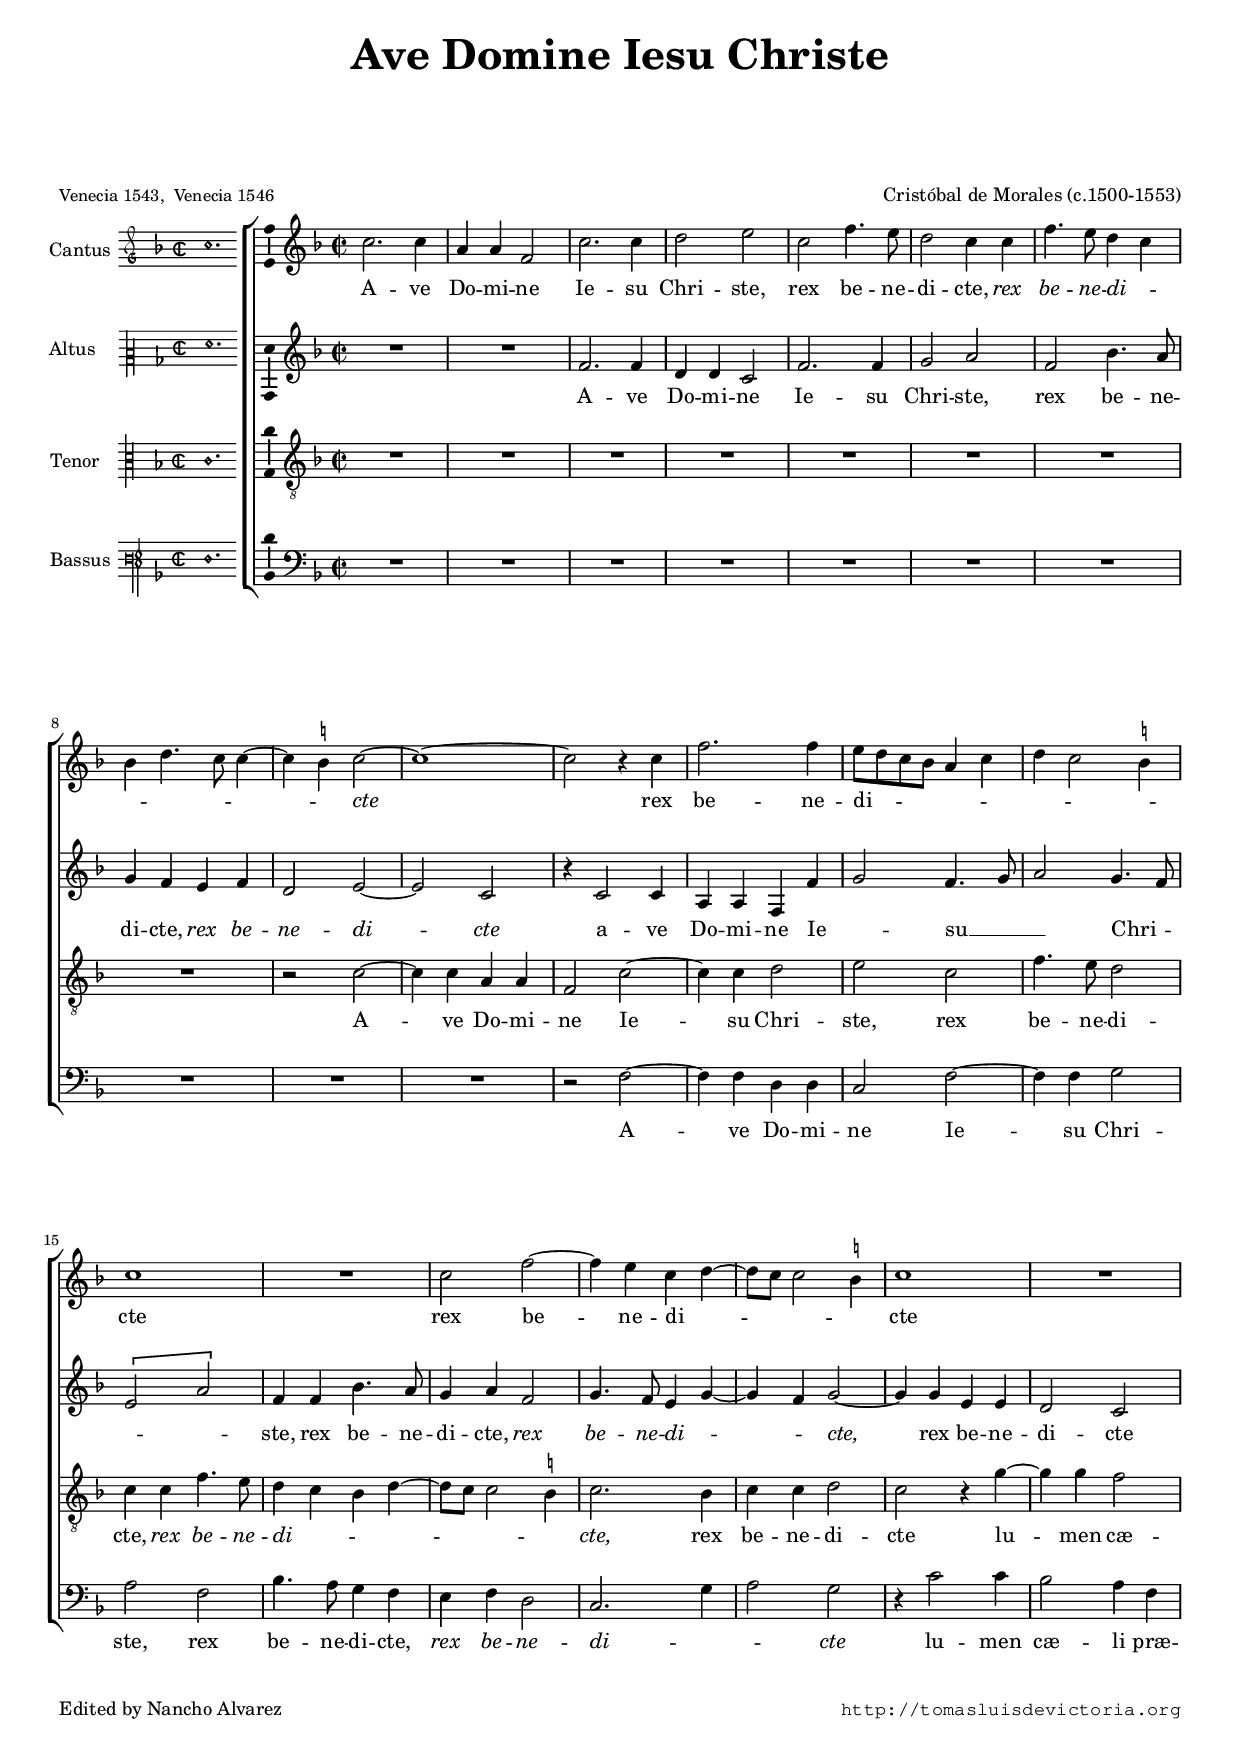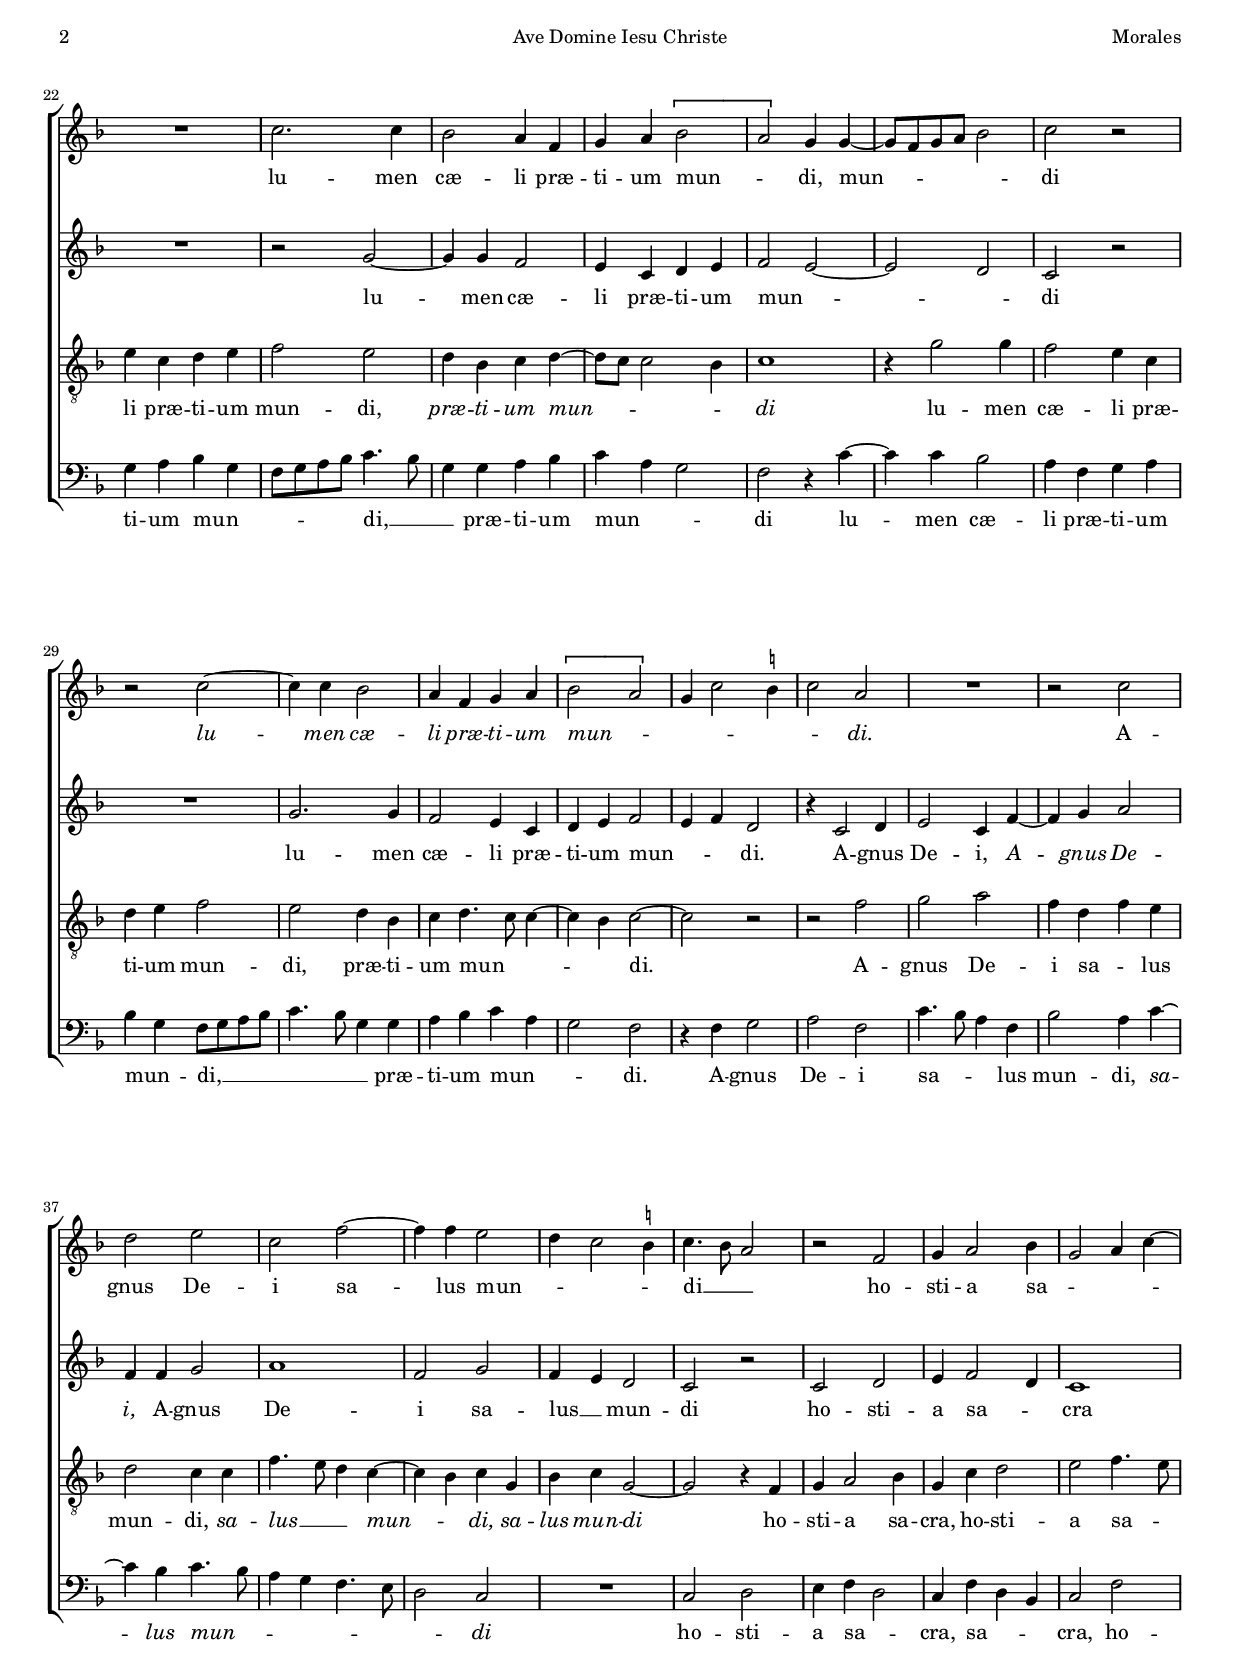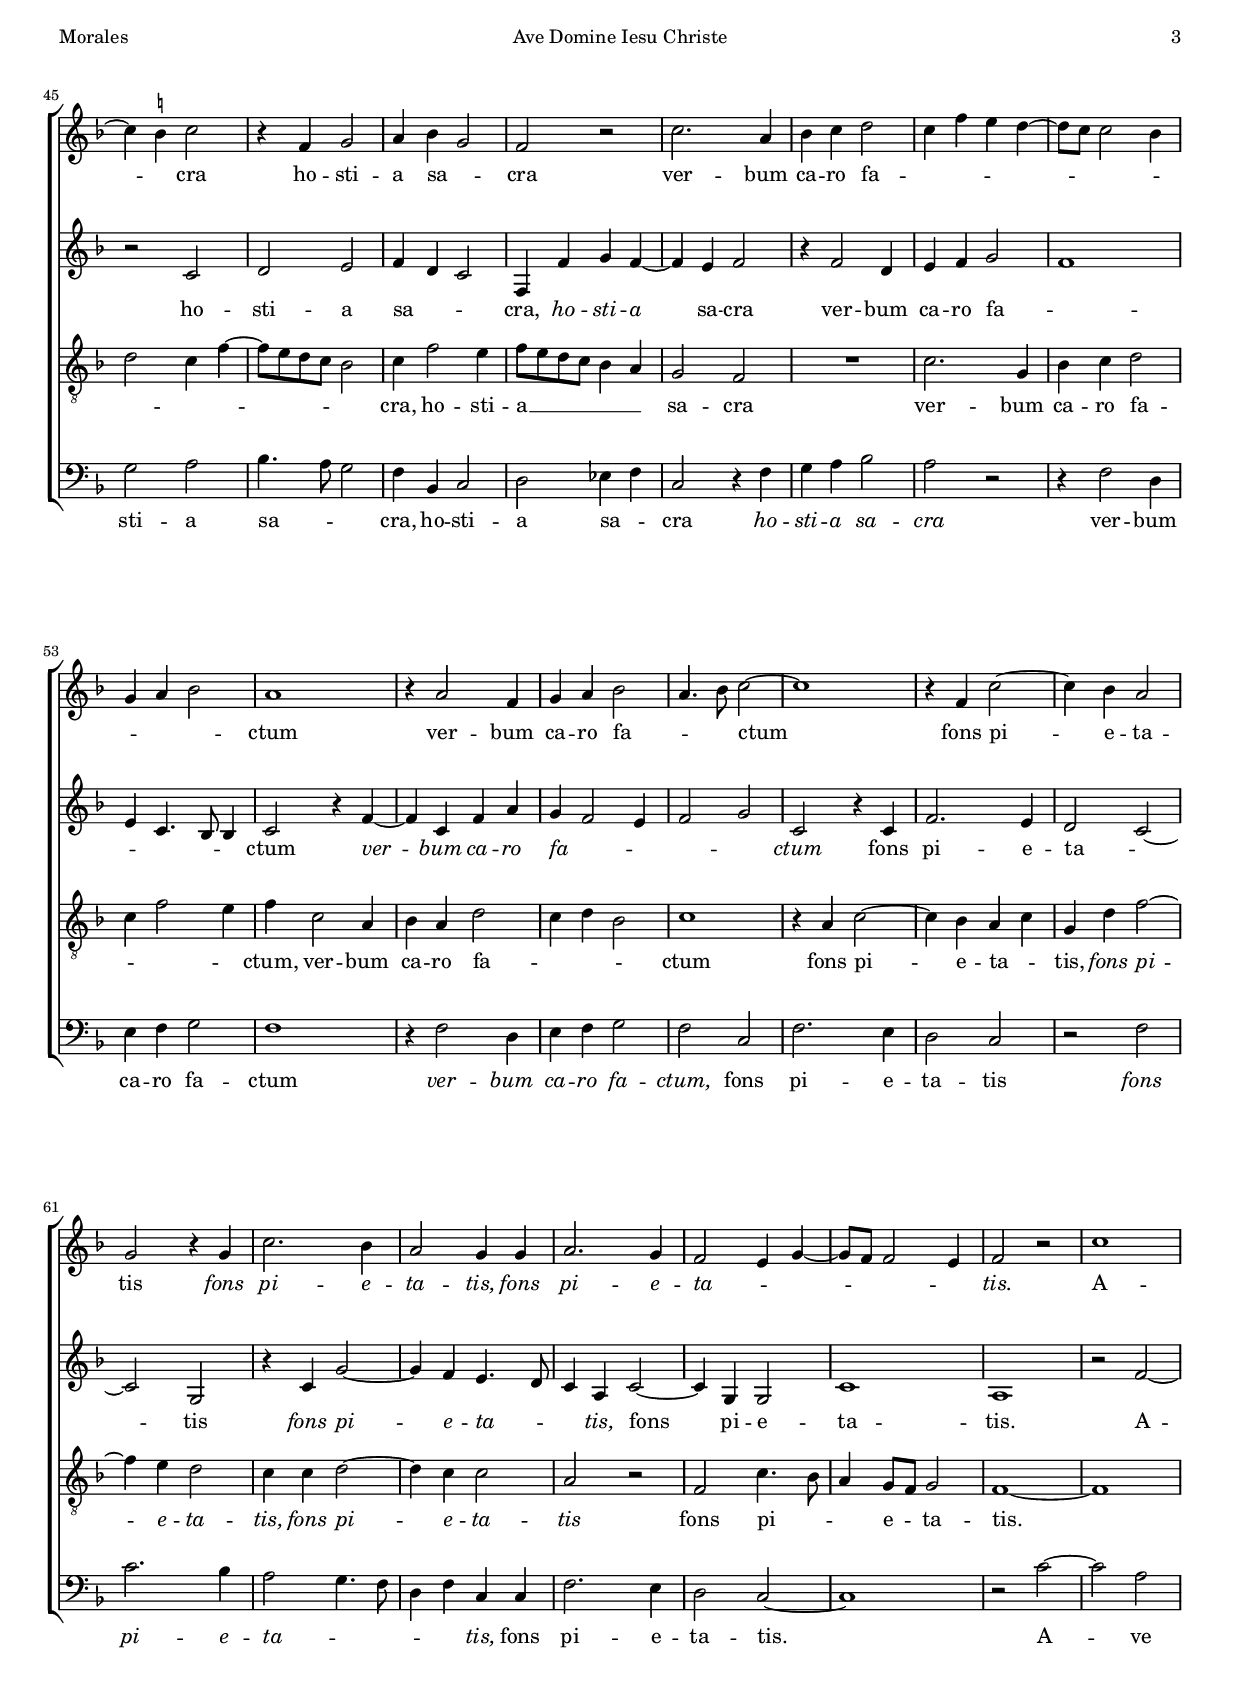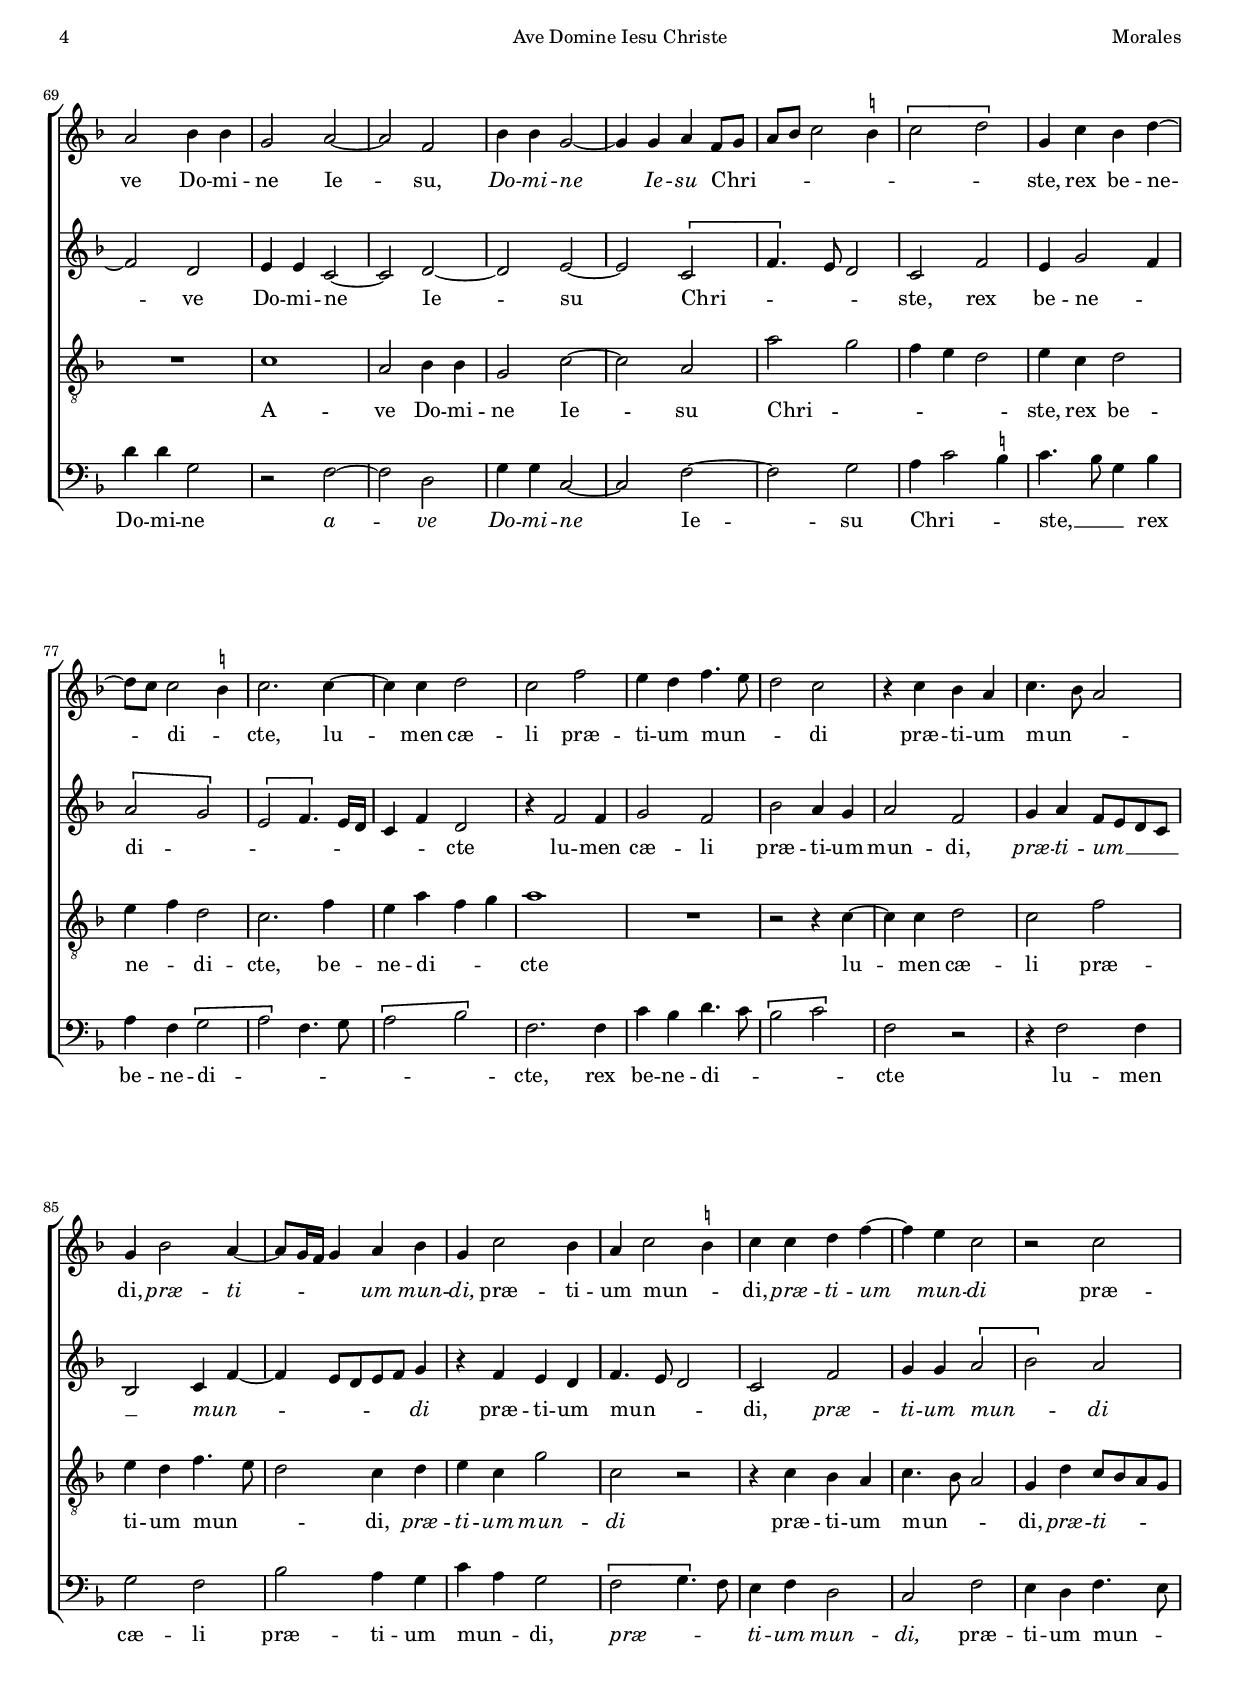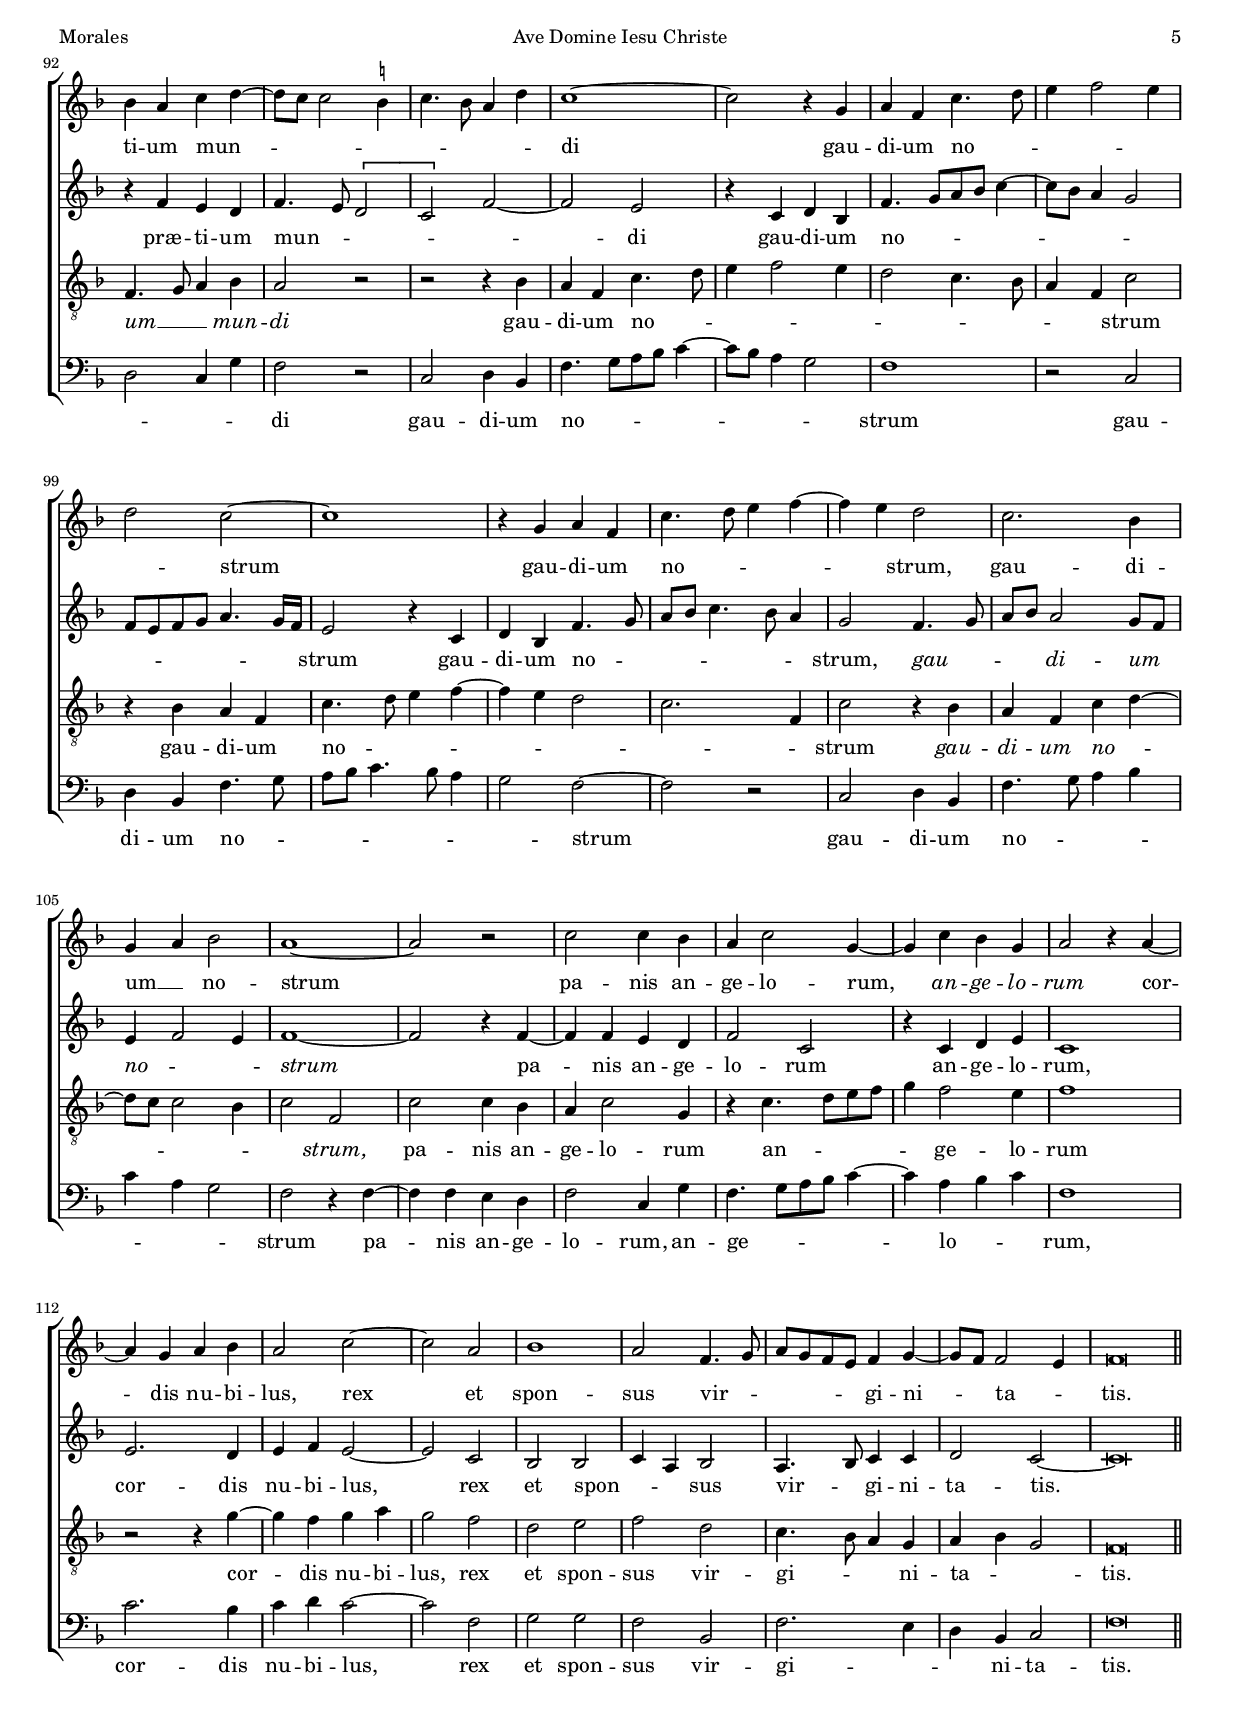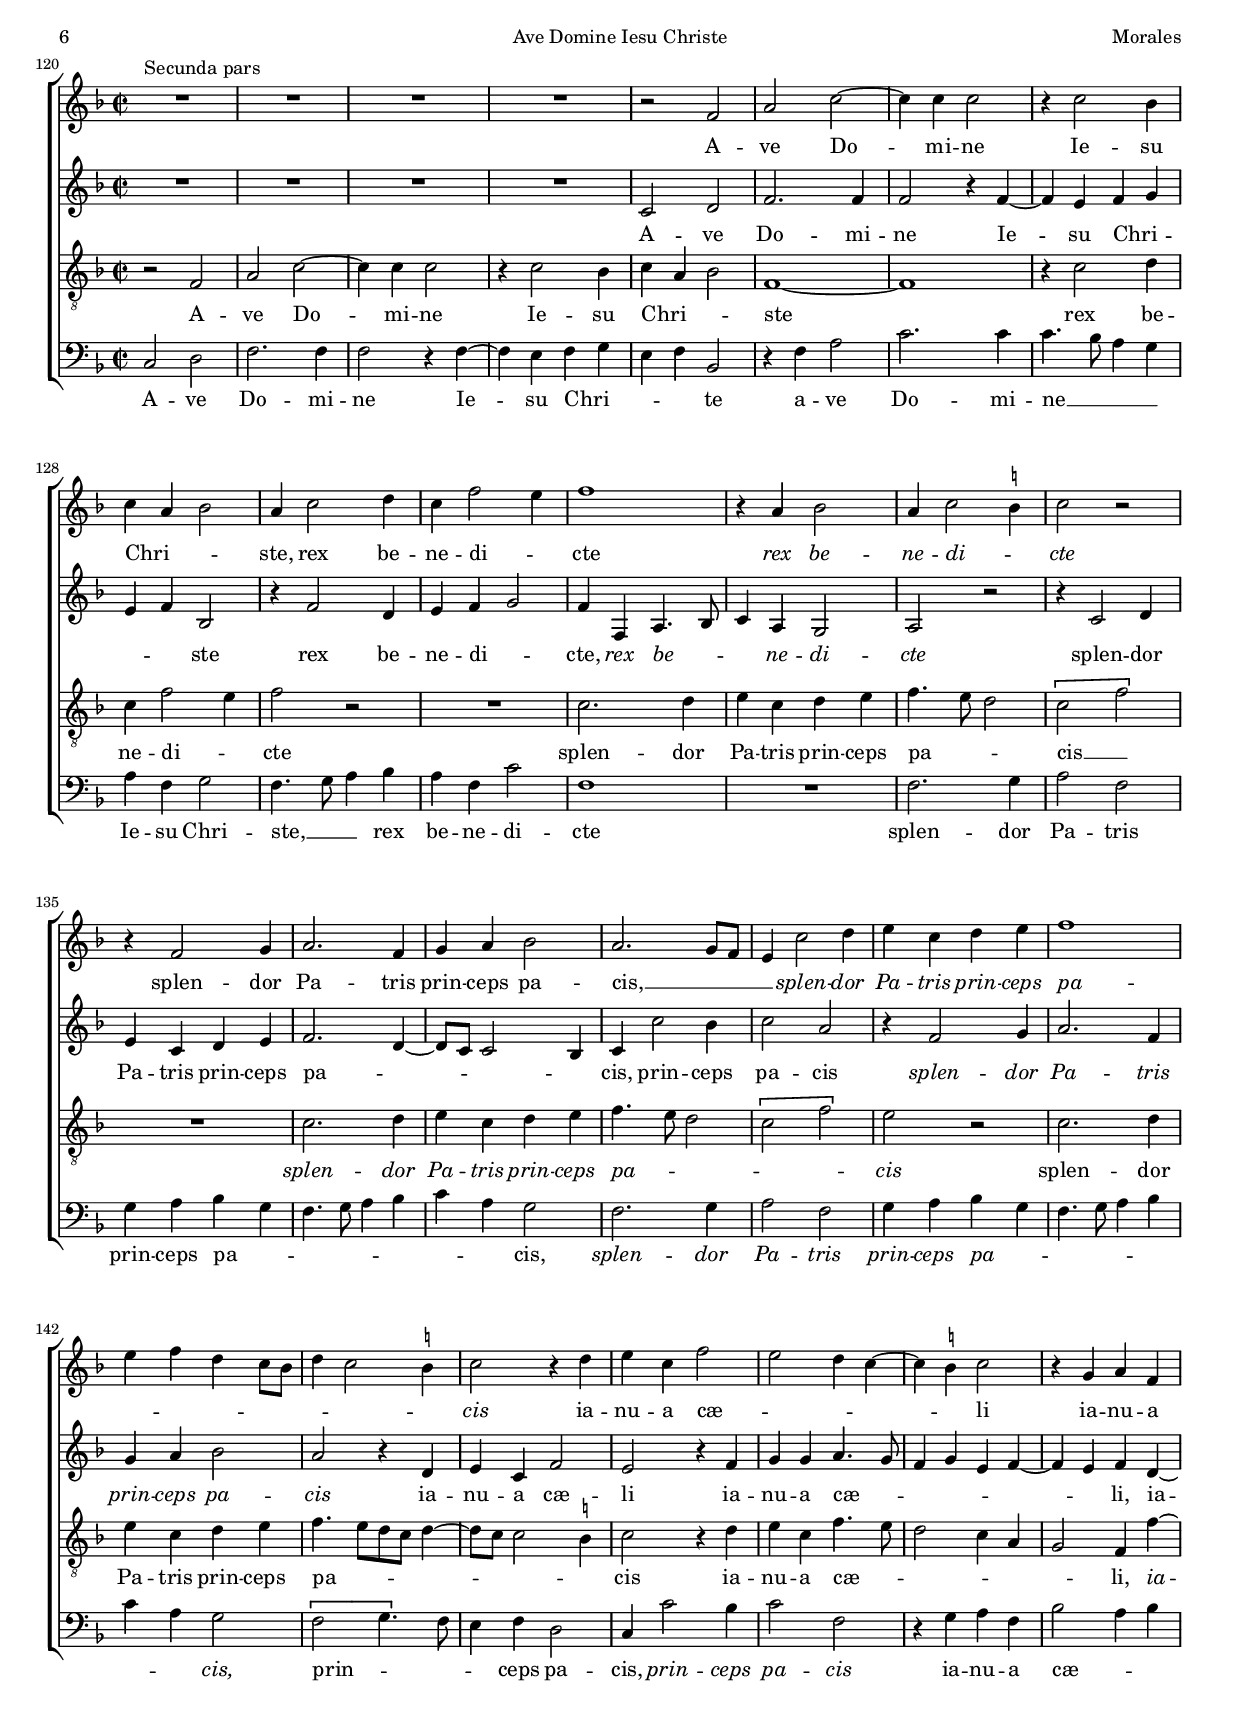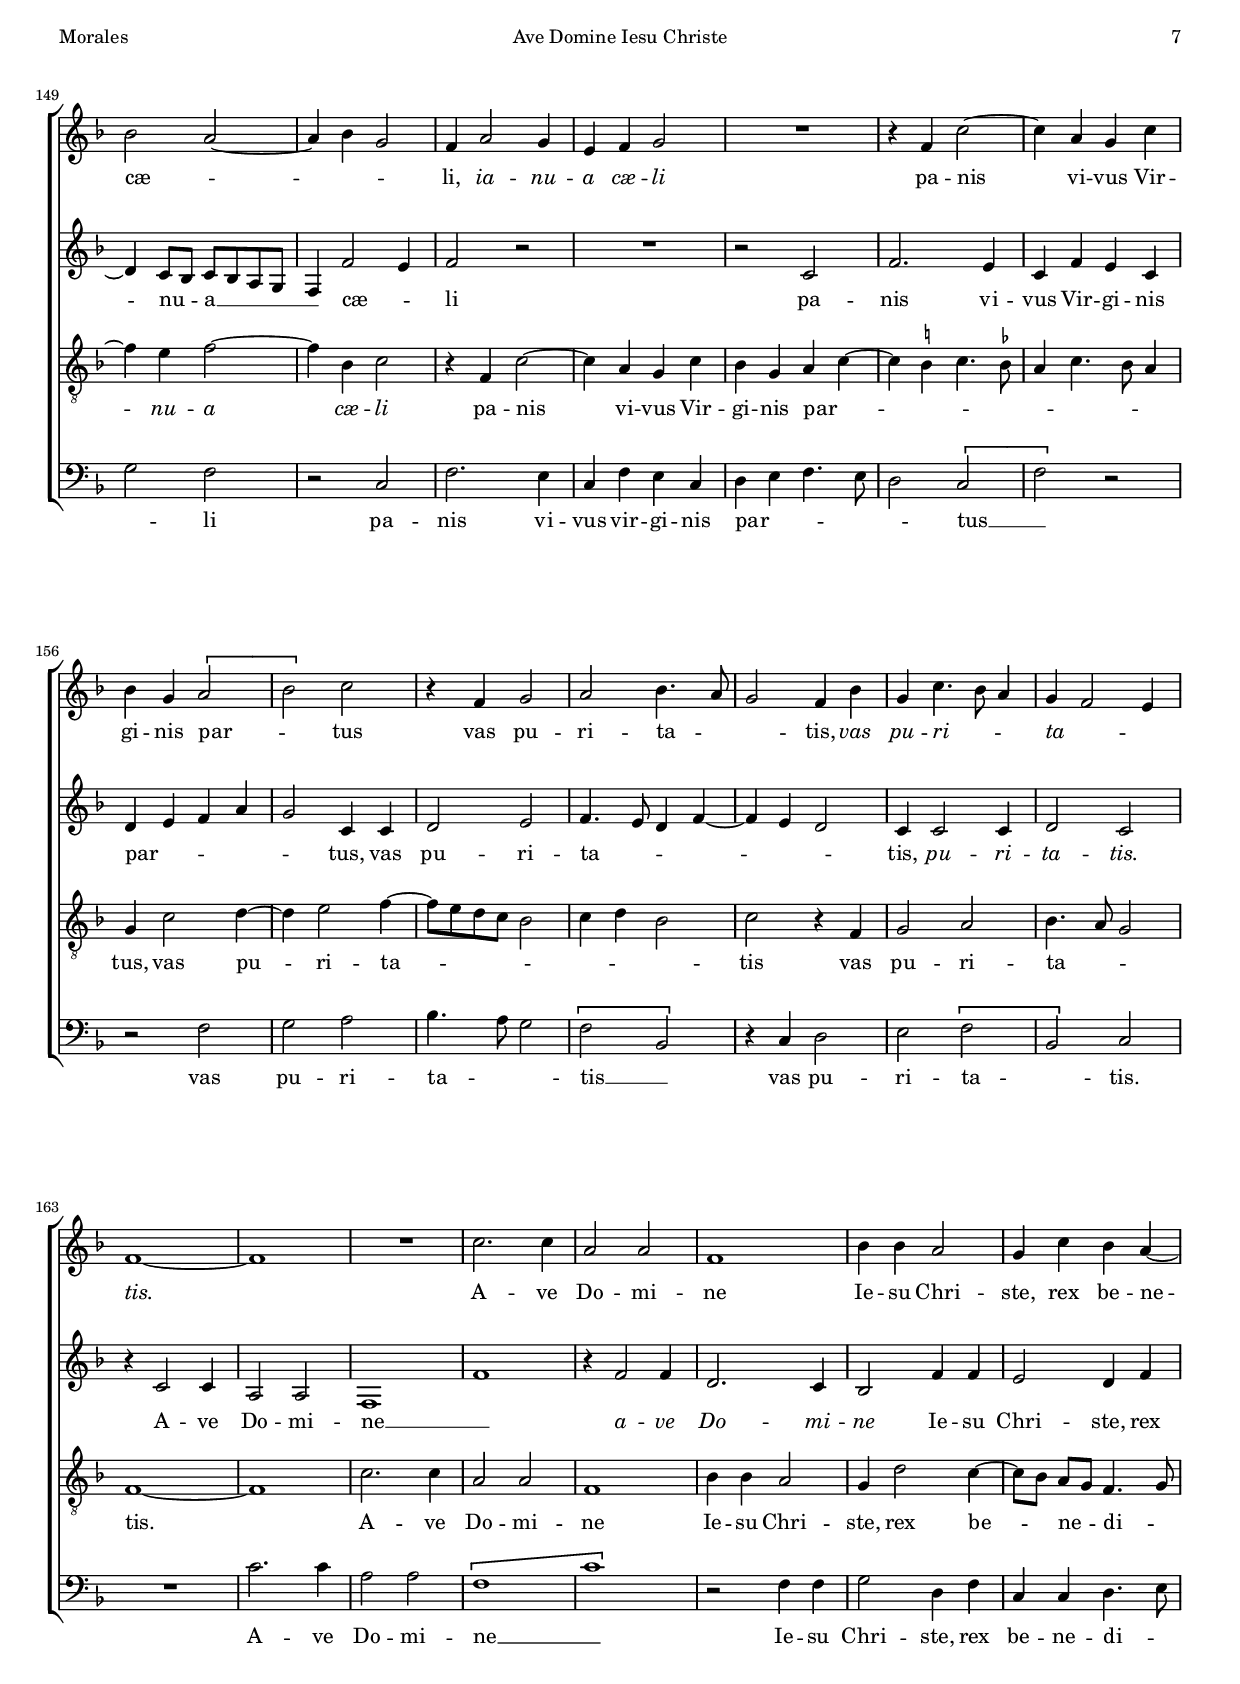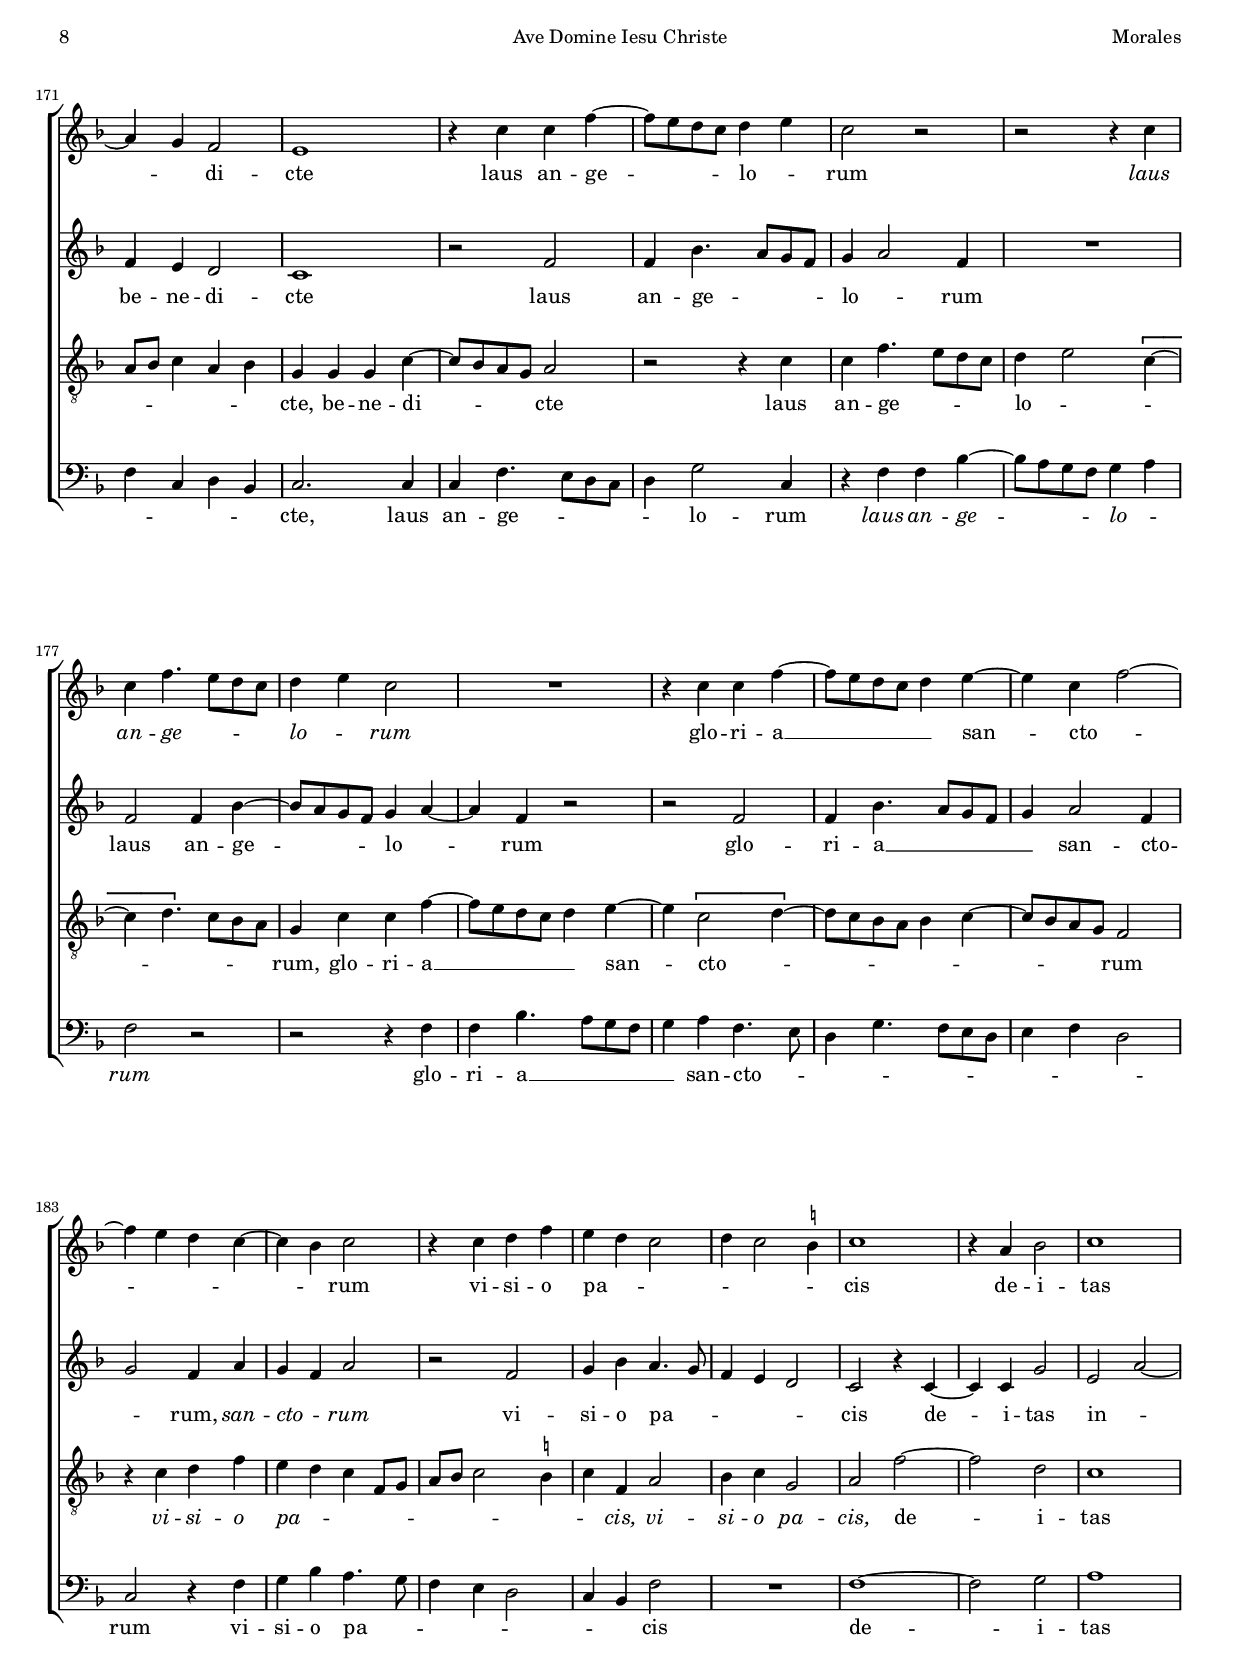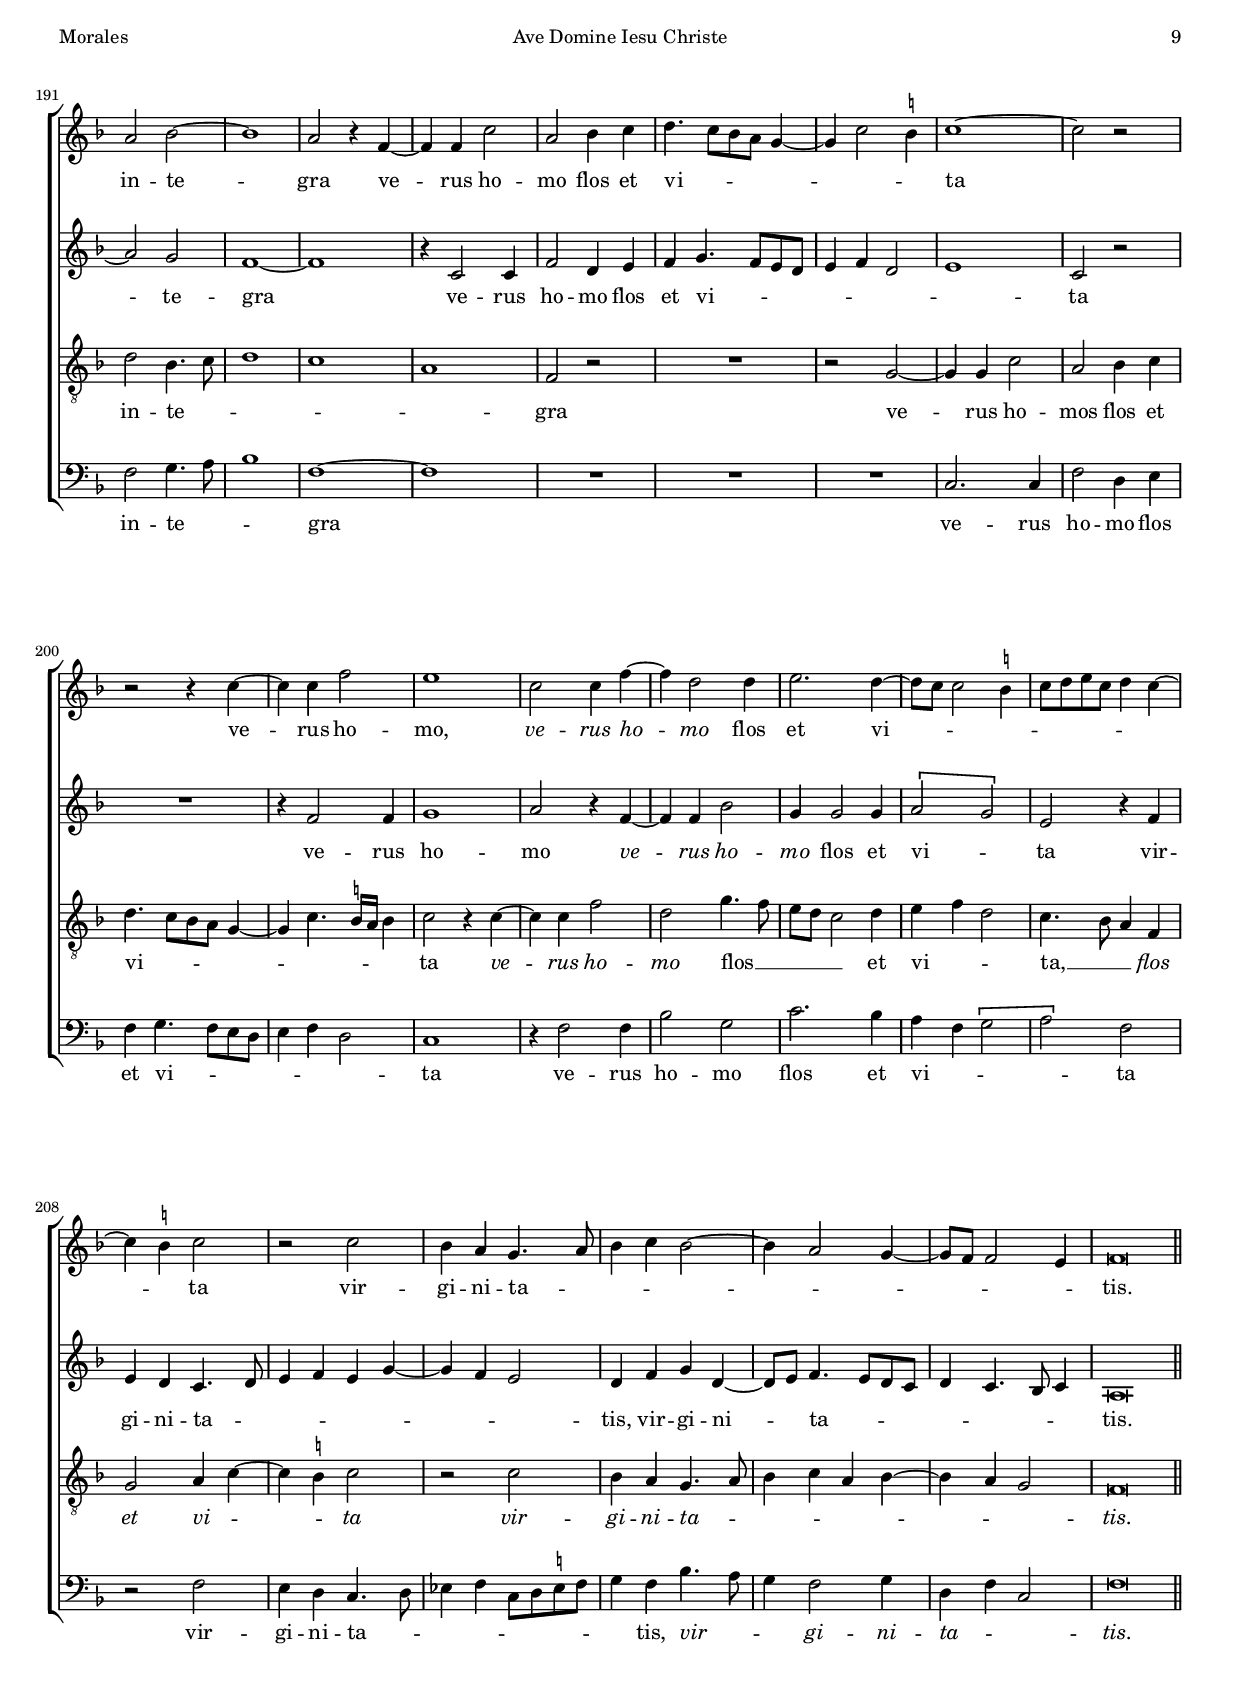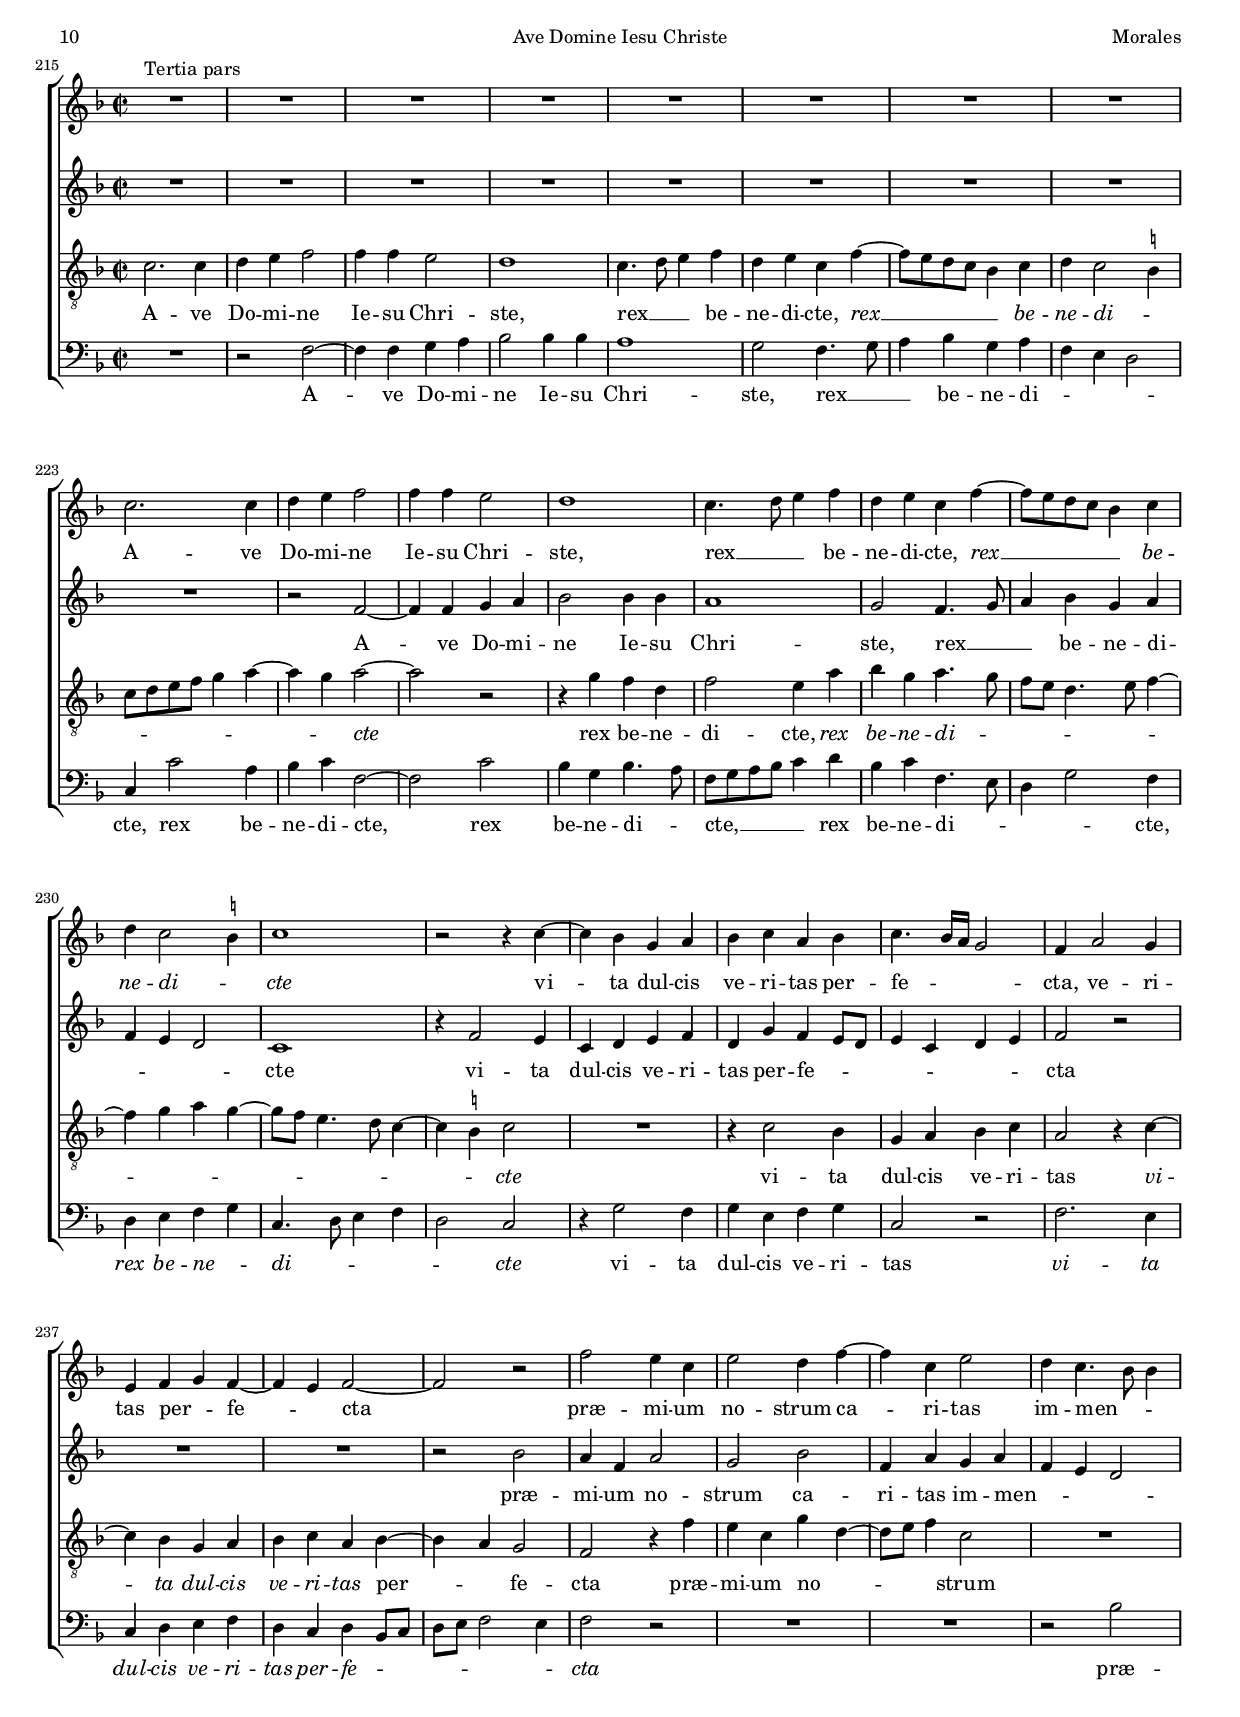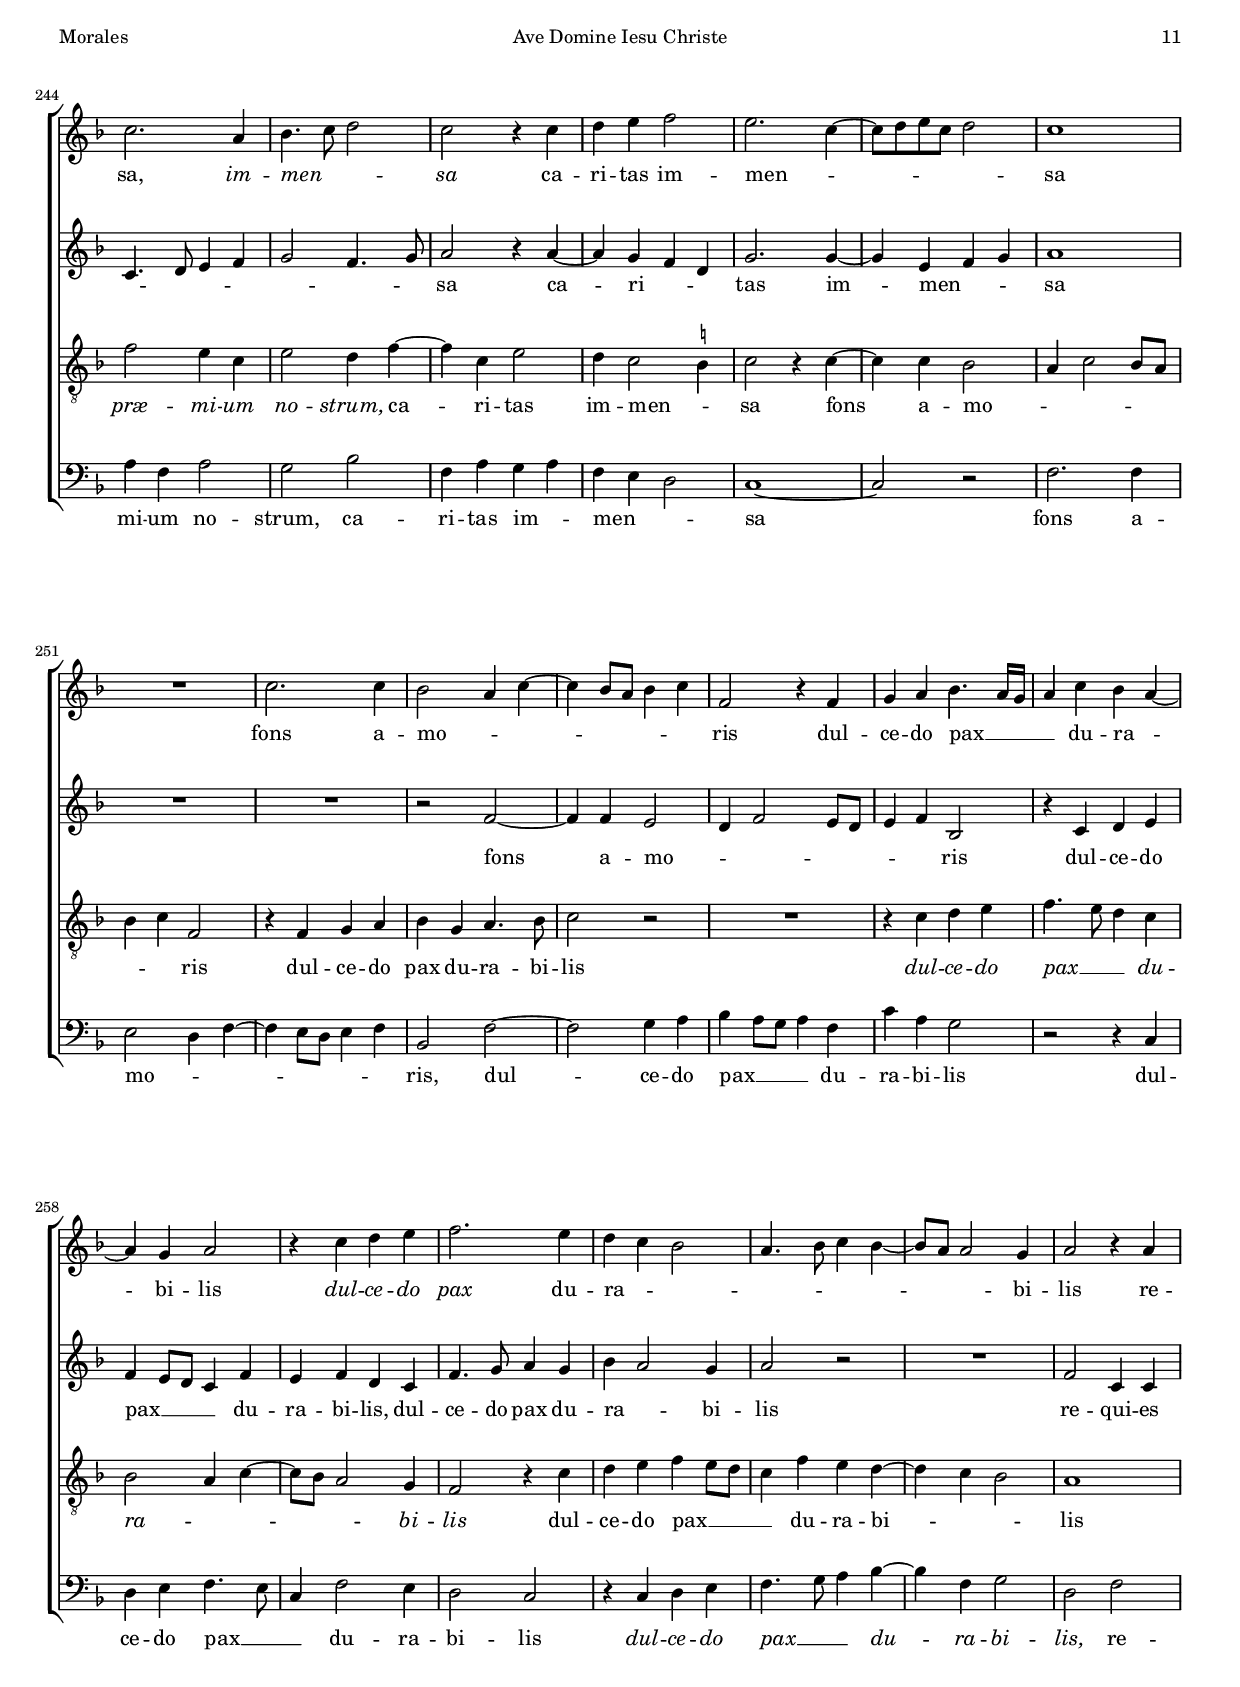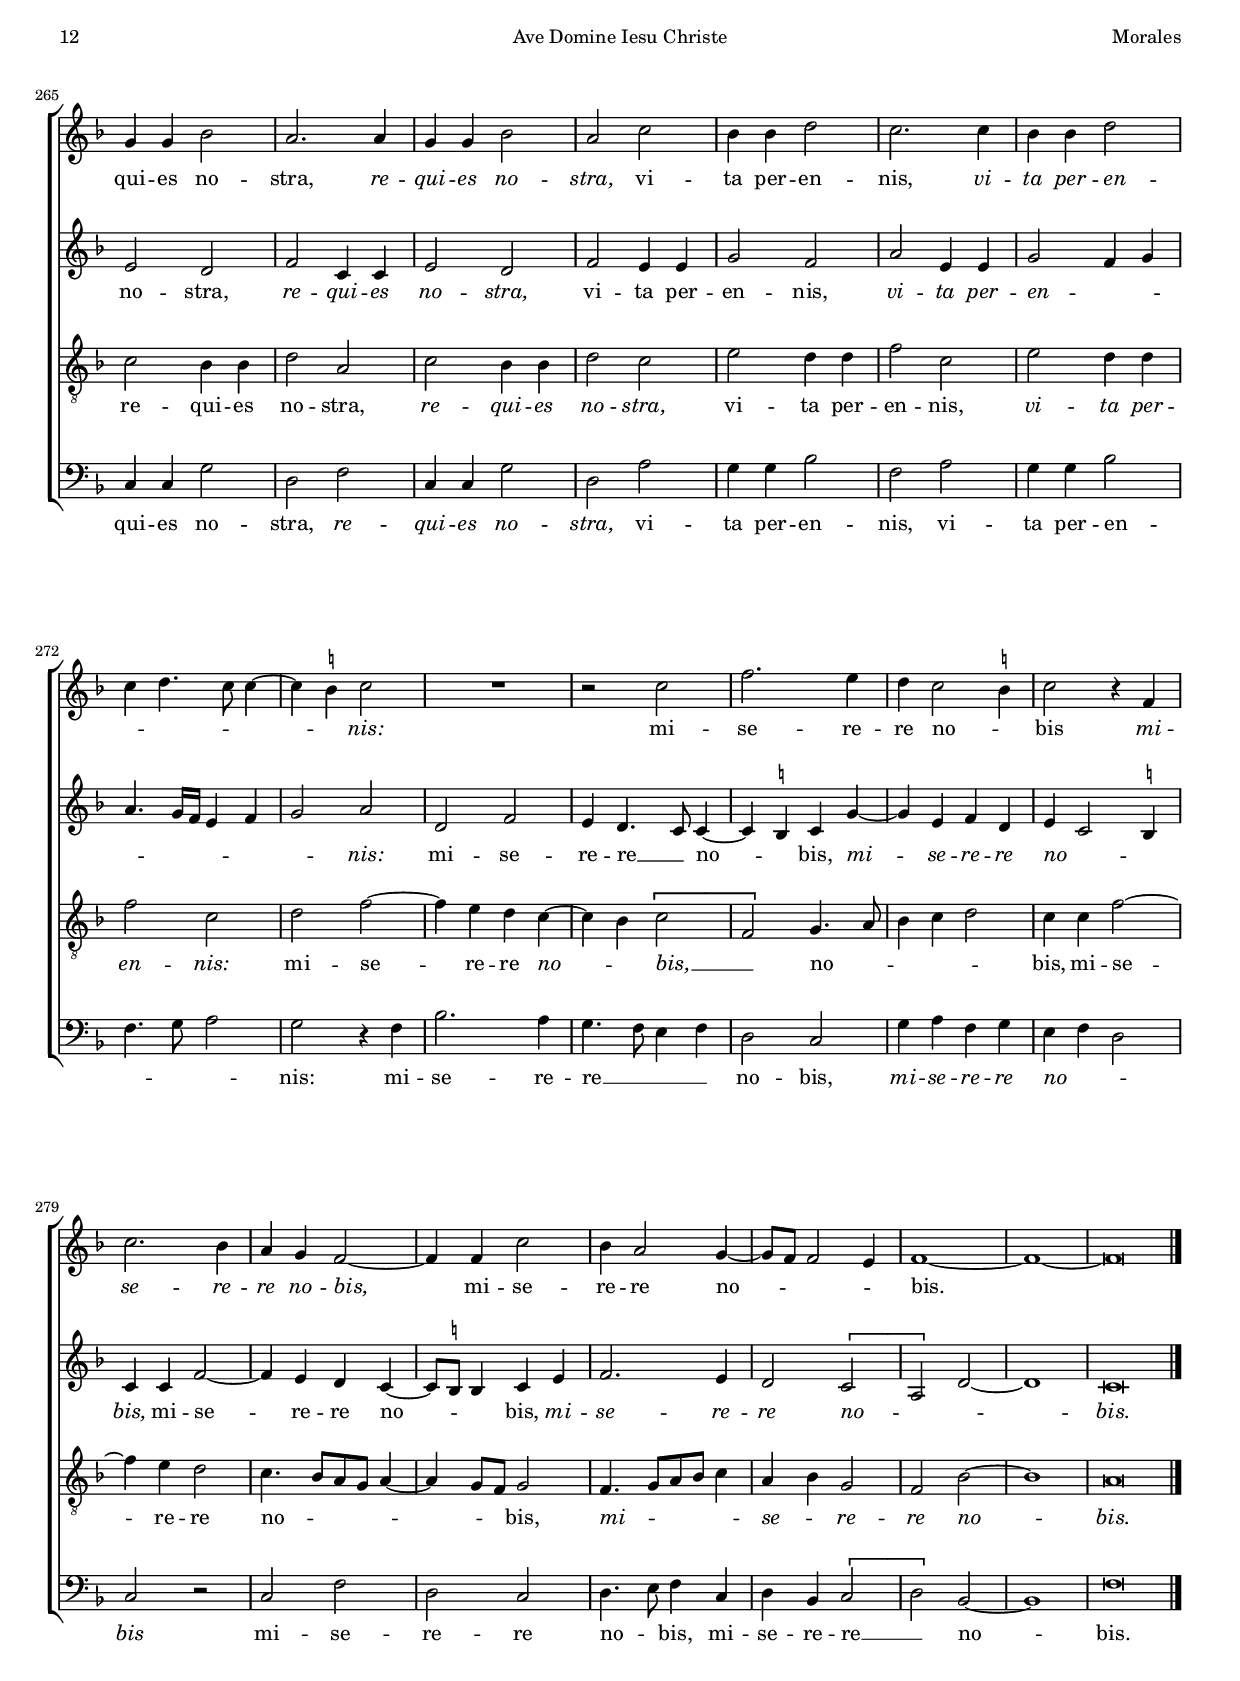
\version "2.18.0"

#(set-default-paper-size "a4")
#(set-global-staff-size 16.3)
#(ly:set-option 'point-and-click #f)
%mobile -s15.5 -i3.2

italicas=\override LyricText.font-shape = #'italic
rectas=\override LyricText.font-shape = #'upright
ss=\once \set suggestAccidentals = ##t
incipitwidth = 20

htitle="Ave Domine Iesu Christe"
hcomposer="Morales"

\header {
	title=\markup{\fontsize #3 "Ave Domine Iesu Christe"}
	subtitle=\markup{\column{" " " " " " " "}}
	%subsubtitle=\markup{\column{" " " " " "}}
	composer="Cristóbal de Morales (c.1500-1553)"
        pdfauthor=\composer
	%opus="(-)"
	poet=\markup{\smaller "Venecia 1543,  Venecia 1546"} 
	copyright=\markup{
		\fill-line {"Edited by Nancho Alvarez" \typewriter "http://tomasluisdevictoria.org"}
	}
%	tagline=""
}

global={\key f \major \time 2/2 \skip 1*119 \bar "||" \pageBreak
	\override Score.TimeSignature.break-visibility = #'#(#f #t #t)
			\time 2/2 \skip 1*95 \bar "||" \pageBreak
			\time 2/2 \skip 1*72 \bar "|."
}


cantus=\relative c''{
	c2. c4
	a a f2
	c'2. c4
	d2 e
	c f4. e8
	d2 c4 c
	f4. e8 d4 c
	bes d4. c8 c4 ~
	c \ss b c2 ~
	c1 ~
	c2 r4 c
	f2. f4
	e8 d c bes a4 c
	d c2 \ss b4
	c1
	R1
	c2 f ~
	f4 e c d ~
	d8 c c2 \ss b4
	c1
	R1*2
	c2. c4
	bes2 a4 f
	g a \[bes2
	a2\] g4 g ~
	g8 f g a bes2
	c r
	r c ~
	c4 c bes2
	a4 f g a
	\[bes2 a\]
	g4 c2 \ss b4
	c2 a
	R1
	r2 c
	d2 e
	c f ~
	f4 f e2
	d4 c2 \ss b4
	c4. bes8 a2
	r2 f
	g4 a2 bes4
	g2 a4 c ~
	c \ss b c2
	r4 f, g2
	a4 bes g2
	f2 r
	c'2. a4
	bes c d2
	c4 f e d ~
	d8 c c2 bes4
	g4 a bes2
	a1
	r4 a2 f4
	g a bes2
	a4. bes8 c2 ~
	c1
	r4 f, c'2 ~
	c4 bes a2
	g r4 g
	c2. bes4
	a2 g4 g
	a2. g4
	f2 e4 g ~
	g8 f f2 e4
	f2 r
	c'1
	a2 bes4 bes
	g2 a ~
	a f
	bes4 bes g2 ~
	g4 g a f8 g
	a bes c2 \ss b4
	\[c2 d\]
	g,4 c bes d ~
	d8 c c2 \ss b4
	c2. c4 ~
	c c d2
	c2 f
	e4 d f4. e8
	d2 c
	r4 c bes a
	c4. bes8 a2
	g4 bes2 a4 ~
	a8 g16 f g4 a bes
	g c2 bes4
	a c2 \ss b4
	c4 c d f ~
	f4 e c2
	r c
	bes4 a c d ~
	d8 c c2 \ss b4
	c4. bes8 a4 d
	c1 ~
	c2 r4 g
	a f c'4. d8
	e4 f2 e4
	d2 c ~
	c1
	r4 g a f
	c'4. d8 e4 f ~
	f e d2
	c2. bes4
	g4 a bes2
	a1 ~
	a2 r
	c2 c4 bes
	a4 c2 g4 ~
	g4 c bes g
	a2 r4 a ~
	a g a bes
	a2 c ~
	c a
	bes1
	a2 f4. g8
	a8 g f e f4 g ~
	g8 f f2 e4 
	f\breve*1/2
	\once \override TextScript.padding = #1
	s4*0^\markup{"Secunda pars"}
	R1*4
	r2 f
	a c ~
	c4 c c2
	r4 c2 bes4
	c a bes2
	a4 c2 d4
	c f2 e4
	f1
	r4 a, bes2
	a4 c2 \ss b4
	c2 r
	r4 f,2 g4
	a2. f4
	g a bes2
	a2. g8 f
	e4 c'2 d4
	e c d e
	f1
	e4 f d c8 bes
	d4 c2 \ss b4 
	c2 r4 d
	e c f2
	e2 d4 c ~
	c \ss b c2
	r4 g a f
	bes2 a ~
	a4 bes g2
	f4 a2 g4
	e f g2
	R1
	r4 f c'2 ~
	c4 a g c
	bes4 g \[a2
	bes\] c
	r4 f, g2
	a bes4. a8
	g2 f4 bes
	g4 c4. bes8 a4
	g4 f2 e4
	f1 ~
	f1 
	R1
	c'2. c4
	a2 a
	f1
	bes4 bes a2
	g4 c bes a ~
	a g f2
	e1
	r4 c' c f ~
	f8 e d c d4 e
	c2 r
	r2 r4 c
	c f4. e8 d c
	d4 e c2
	R1
	r4 c c f ~
	f8 e d c d4 e ~e c f2 ~
	f4 e d c ~
	c4 bes c2
	r4 c d f
	e d c2
	d4 c2 \ss b4 
	c1
	r4 a bes2
	c1
	a2 bes ~
	bes1
	a2 r4 f ~
	f f c'2
	a2 bes4 c
	d4. c8[ bes a] g4 ~
	g c2 \ss b4
	c1 ~
	c2 r
	r2 r4 c ~
	c c f2
	e1
	c2 c4 f ~
	f d2 d4
	e2. d4 ~
	d8 c c2 \ss b4
	c8 d e c d4 c ~
	c \ss b4 c2
	r2 c
	bes4 a g4. a8
	bes4 c bes2 ~
	bes4 a2 g4 ~
	g8 f f2 e4
	f\breve*1/2
	\override TextScript.padding = #1
	s4*0^\markup{"Tertia pars"}
	R1*6
	R1*2
	c'2. c4
	d e f2
	f4 f e2
	d1
	c4. d8 e4 f
	d e c f ~
	f8 e d c bes4 c 
	d4 c2 \ss b4
	c1
	r2 r4 c ~
	c bes g a
	bes c a bes
	c4. bes16 a g2
	f4 a2 g4
	e f g f ~
	f e f2 ~
	f r
	f'2 e4 c
	e2 d4 f ~
	f c e2
	d4 c4. bes8 bes4
	c2. a4
	bes4. c8 d2
	c2 r4 c
	d e f2
	e2. c4 ~
	c8 d e c d2
	c1
	R1
	c2. c4
	bes2 a4 c ~
	c bes8 a bes4 c
	f,2 r4 f
	g4 a bes4. a16 g
	a4 c bes a ~
	a g a2
	r4 c d e
	f2. e4
	d4 c bes2
	a4. bes8 c4 bes ~
	bes8 a a2 g4
	a2 r4 a
	g g bes2
	a2. a4
	g g bes2
	a c
	bes4 bes d2
	c2. c4
	bes4 bes d2
	c4 d4. c8 c4 ~
	c \ss b4 c2
	R1
	r2 c
	f2. e4
	d4 c2 \ss b4
	c2 r4 f,
	c'2. bes4
	a4 g f2 ~
	f4 f c'2
	bes4 a2 g4 ~
	g8 f f2 e4
	f1 ~
	f ~
	f\breve*1/2
}

altus=\relative c'{
	R1*2
	f2. f4 
	d d c2
	f2. f4
	g2 a
	f bes4. a8 
	g4 f e f
	d2 e ~
	e c
	r4 c2 c4
	a a f f'
	g2 f4. g8
	a2 g4. f8
	\[e2 a\]
	f4 f bes4. a8
	g4 a f2
	g4. f8 e4 g ~
	g f g2 ~
	g4 g e e
	d2 c
	R1
	r2 g' ~
	g4 g f2
	e4 c d e
	f2 e ~
	e d
	c r
	R1
	g'2. g4
	f2 e4 c
	d e f2
	e4 f d2
	r4 c2 d4
	e2 c4 f ~
	f g a2
	f4 f g2
	a1
	f2 g
	f4 e d2
	c r
	c2 d
	e4 f2 d4
	c1
	r2 c
	d2 e
	f4 d c2
	f,4 f' g f ~
	f e f2
	r4 f2 d4
	e f g2
	f1
	e4 c4. bes8 bes4
	c2 r4 f ~
	f c f a
	g f2 e4
	f2 g
	c, r4 c
	f2. e4
	d2 c ~
	c g
	r4 c g'2 ~
	g4 f e4. d8
	c4 a c2 ~
	c4 g g2
	c1
	a
	r2 f' ~
	f2 d
	e4 e c2 ~
	c d ~
	d e ~
	e \[c
	f4.\] e8 d2
	c2 f
	e4 g2 f4
	\[a2 g\]
	\[e2 f4.\] e16 d
	c4 f d2
	r4 f2 f4
	g2 f
	bes2 a4 g
	a2 f
	g4 a f8 e d c
	bes2 c4 f ~
	f e8[ d e f] g4
	r4 f e d
	f4. e8 d2
	c f
	g4 g \[a2
	bes\] a
	r4 f e d
	f4. e8 \[d2
	c\] f ~
	f2 e
	r4 c d bes
	f'4. g8[ a bes] c4 ~
	c8 bes a4 g2
	f8 e f g a4. g16 f
	e2 r4 c
	d bes f'4. g8
	a bes c4. bes8 a4
	g2 f4. g8
	a bes a2 g8 f
	e4 f2 e4
	f1 ~
	f2 r4 f ~
	f f e d
	f2 c
	r4 c d e
	c1
	e2. d4
	e f e2 ~
	e c
	bes2 bes
	c4 a bes2
	a4. bes8 c4 c
	d2 c ~
	c\breve*1/2
	R1*4
	c2 d
	f2. f4
	f2 r4 f ~
	f e f g
	e f bes,2
	r4 f'2 d4
	e f g2
	f4 f, a4. bes8
	c4 a g2
	a r
	r4 c2 d4
	e c d e
	f2. d4 ~
	d8 c c2 bes4
	c4 c'2 bes4
	c2 a
	r4 f2 g4 % fa contra mi, sic?
	a2. f4
	g a bes2
	a r4 d,
	e c f2
	e r4 f
	g4 g a4. g8
	f4 g e f ~
	f e f d ~
	d c8 bes c bes a g
	f4 f'2 e4
	f2 r
	R1
	r2 c
	f2. e4
	c4 f e c
	d4 e f a 
	g2 c,4 c 
	d2 e 
	f4. e8 d4 f ~
	f e d2 
	c4 c2 c4
	d2 c
	r4 c2 c4
	a2 a
	f1
	f'
	r4 f2 f4
	d2. c4
	bes2 f'4 f
	e2 d4 f
	f e d2
	c1
	r2 f
	f4 bes4. a8 g f
	g4 a2 f4
	R1
	f2 f4 bes ~
	bes8 a g f g4 a ~
	a f r2
	r2 f
	f4 bes4. a8 g f
	g4 a2 f4
	g2 f4 a
	g4 f a2
	r f
	g4 bes a4. g8
	f4 e d2
	c r4 c ~
	c4 c g'2
	e a ~
	a g
	f1 ~
	f
	r4 c2 c4
	f2 d4 e
	f g4. f8 e d
	e4 f d2
	e1
	c2 r
	R1
	r4 f2 f4
	g1
	a2 r4 f ~
	f f bes2
	g4 g2 g4
	\[a2 g\]
	e2 r4 f
	e d c4. d8
	e4 f e g ~
	g4 f e2
	d4 f g d ~
	d8 e f4. e8 d c
	d4 c4. bes8 c4
	a\breve*1/2
	R1*6
	R1*3
	r2 f' ~
	f4 f g a
	bes2 bes4 bes
	a1
	g2 f4. g8
	a4 bes g a
	f e d2
	c1
	r4 f2 e4
	c d e f
	d g f e8 d
	e4 c d e
	f2 r
	R1*2
	r2 bes
	a4 f a2
	g2 bes
	f4 a g a
	f e d2
	c4. d8 e4 f
	g2 f4. g8
	a2 r4 a ~
	a g f d
	g2. g4 ~
	g e f g
	a1
	R1*2
	r2 f ~
	f4 f e2
	d4 f2 e8 d
	e4 f bes,2
	r4 c d e
	f e8 d c4 f
	e f d c
	f4. g8 a4 g
	bes4 a2 g4
	a2 r
	R1
	f2 c4 c
	e2 d
	f2 c4 c
	e2 d
	f e4 e
	g2 f
	a e4 e
	g2 f4 g
	a4. g16 f e4 f
	g2 a
	d, f
	e4 d4. c8 c4 ~
	c4 \ss b c g' ~
	g e f d
	e c2 \ss b4
	c c f2 ~
	f4 e d c ~
	c8 \ss b b4 c4 e
	f2. e4
	d2 \[c
	a\] d ~
	d1 
	c\breve*1/2
}

tenor=\relative c'{
	R1*5
	R1*3
	r2 c ~
	c4 c a a
	f2 c' ~
	c4 c d2
	e c
	f4. e8 d2
	c4 c f4. e8
	d4 c bes d ~
	d8 c c2 \ss b4
	c2. bes4 % CSIC sugiere b
	c c d2
	c r4 g' ~
	g4 g f2
	e4 c d e
	f2 e
	d4 bes c d ~
	d8 c c2 bes4
	c1
	r4 g'2 g4
	f2 e4 c
	d e f2
	e d4 bes
	c4 d4. c8 c4 ~
	c bes c2 ~
	c r
	r f
	g a
	f4 d f e
	d2 c4 c
	f4. e8 d4 c ~
	c bes c g % CSIC sugiere b
	bes4 c g2 ~
	g r4 f
	g a2 bes4
	g4 c d2
	e f4. e8
	d2 c4 f ~
	f8 e d c bes2
	c4 f2 e4
	f8 e d c bes4 a
	g2 f
	R1
	c'2. g4
	bes c d2
	c4 f2 e4
	f c2 a4
	bes a d2
	c4 d bes2
	c1
	r4 a c2 ~
	c4 bes a c
	g d' f2 ~
	f4 e d2
	c4 c d2 ~
	d4 c c2
	a2 r
	f2 c'4. bes8
	a4 g8 f g2
	f1 ~
	f
	R1
	c'1
	a2 bes4 bes
	g2 c ~
	c a
	a' g
	f4 e d2
	e4 c d2
	e4 f d2
	c2. f4
	e4 a f g
	a1
	R1
	r2 r4 c, ~
	c c d2
	c f
	e4 d f4. e8 
	d2 c4 d
	e c g'2
	c,2 r
	r4 c bes a
	c4. bes8 a2
	g4 d' c8 bes a g
	f4. g8 a4 bes
	a2 r
	r r4 bes
	a4 f c'4. d8
	e4 f2 e4
	d2 c4. bes8
	a4 f c'2
	r4 bes a f
	c'4. d8 e4 f ~f e d2
	c2. f,4
	c'2 r4 bes
	a f c' d ~
	d8 c c2 bes4
	c2 f,
	c'2 c4 bes
	a c2 g4
	r4 c4. d8 e f
	g4 f2 e4
	f1
	r2 r4 g ~
	g f g a
	g2 f
	d2 e
	f d
	c4. bes8 a4 g
	a bes g2
	f\breve*1/2
	r2 f
	a c ~
	c4 c c2
	r4 c2 bes4
	c a bes2
	f1 ~
	f1
	r4 c'2 d4
	c f2 e4
	f2 r
	R1
	c2. d4
	e c d e
	f4. e8 d2
	\[c2 f\]
	R1
	c2. d4
	e c d e
	f4. e8 d2
	\[c2 f\]
	e2 r % fa contra mi, sic?
	c2. d4 
	e c d e
	f4. e8[ d c] d4 ~
	d8 c c2 \ss b4
	c2 r4 d
	e4 c f4. e8
	d2 c4 a
	g2 f4 f' ~
	f e f2 ~
	f4 bes, c2
	r4 f, c'2 ~
	c4 a g c
	bes g a c ~
	c \ss b c4. \ss bes8
	a4 c4. bes8 a4
	g4 c2 d4 ~
	d e2 f4 ~
	f8 e d c bes2
	c4 d bes2
	c r4 f,
	g2 a
	bes4. a8 g2
	f1 ~
	f
	c'2. c4
	a2 a
	f1
	bes4 bes a2
	g4 d'2 c4 ~
	c8[ bes] a[ g] f4. g8
	a8 bes c4 a bes
	g4 g g c ~
	c8 bes a g a2
	r2 r4 c
	c f4. e8 d c
	d4 e2 \[c4 ~
	c4 d4.\] c8 bes a
	g4 c c f ~
	f8 e d c d4 e ~
	e4 \[c2 d4 ~ \]
	d8 c bes a bes4 c ~
	c8 bes a g f2
	r4 c' d f
	e4 d c f,8 g
	a bes c2 \ss b4
	c4 f, a2
	bes4 c g2
	a2 f' ~
	f2 d
	c1
	d2 bes4. c8
	d1
	c
	a
	f2 r
	R1
	r2 g ~
	g4 g c2
	a bes4 c
	d4. c8[ bes a] g4 ~
	g c4. \ss b16 a b4
	c2 r4 c ~
	c c f2
	d g4. f8
	e8 d c2 d4
	e f d2
	c4. bes8 a4 f
	g2 a4 c ~
	c \ss b c2
	r2 c
	bes4 a g4. a8
	bes4 c a bes ~
	bes a g2
	f\breve*1/2
	c'2. c4
	d4 e f2
	f4 f e2
	d1
	c4. d8 e4 f
	d e c f ~
	f8 e d c bes4 c
	d c2 \ss b4
	c8 d e f g4 a ~
	a g a2 ~
	a r
	r4 g f d
	f2 e4 a
	bes g a4. g8
	f e d4. e8 f4 ~
	f g a g ~
	g8 f e4. d8 c4 ~
	c4 \ss b c2
	R1
	r4 c2 bes4
	g a bes c
	a2 r4 c ~
	c bes g a 
	bes c a bes ~
	bes a g2
	f r4 f'
	e4 c g' d ~
	d8 e f4 c2
	R1
	f2 e4 c
	e2 d4 f ~
	f4 c e2
	d4 c2 \ss b4
	c2 r4 c ~
	c c bes2
	a4 c2 bes8 a
	bes4 c f,2
	r4 f g a
	bes g a4. bes8
	c2 r
	R1
	r4 c d e
	f4. e8 d4 c
	bes2 a4 c ~
	c8 bes a2 g4
	f2 r4 c'
	d4 e f e8 d
	c4 f e d ~
	d c bes2
	a1
	c2 bes4 bes
	d2 a
	c bes4 bes
	d2 c
	e2 d4 d
	f2 c
	e2 d4 d
	f2 c
	d f ~
	f4 e d c ~
	c bes \[c2 
	f,2\] g4. a8
	bes4 c d2
	c4 c f2 ~
	f4 e d2
	c4. bes8[ a g] a4 ~
	a4 g8 f g2
	f4. g8[ a bes] c4
	a bes g2
	f bes ~
	bes1
	a\breve*1/2
}

bassus=\relative c{
	R1*5
	R1*5
	r2 f ~
	f4 f d d
	c2 f ~
	f4 f g2
	a f
	bes4. a8 g4 f
	e f d2
	c2. g'4
	a2 g
	r4 c2 c4
	bes2 a4 f
	g a bes g
	f8 g a bes c4. bes8
	g4 g a bes
	c a g2
	f2 r4 c' ~
	c c bes2
	a4 f g a
	bes g f8 g a bes
	c4. bes8 g4 g
	a4 bes c a
	g2 f
	r4 f g2
	a f
	c'4. bes8 a4 f
	bes2 a4 c ~
	c4 bes c4. bes8
	a4 g f4. e8
	d2 c
	R1
	c2 d
	e4 f d2
	c4 f d bes
	c2 f
	g a
	bes4. a8 g2
	f4 bes, c2
	d2 ees4 f
	c2 r4 f
	g a bes2
	a r
	r4 f2 d4
	e4 f g2
	f1
	r4 f2 d4
	e f g2
	f c
	f2. e4
	d2 c
	r f
	c'2. bes4
	a2 g4. f8
	d4 f c c
	f2. e4
	d2 c ~
	c1
	r2 c' ~
	c a
	d4 d g,2
	r2 f ~
	f d
	g4 g c,2 ~
	c f ~
	f g
	a4 c2 \ss b4
	c4. bes8 g4 bes
	a4 f \[g2
	a\] f4. g8
	\[a2 bes\]
	f2. f4
	c' bes d4. c8
	\[bes2 c\]
	f,2 r
	r4 f2 f4
	g2 f
	bes a4 g
	c a g2
	\[f2 g4.\] f8 
	e4 f d2
	c2 f
	e4 d f4. e8
	d2 c4 g'
	f2 r
	c d4 bes
	f'4. g8[ a bes] c4 ~
	c8 bes a4 g2
	f1
	r2 c
	d4 bes f'4. g8
	a8 bes c4. bes8 a4
	g2 f ~
	f r
	c d4 bes
	f'4. g8 a4 bes
	c4 a g2
	f r4 f ~
	f f e d
	f2 c4 g'
	f4. g8[ a bes] c4 ~
	c4 a bes c
	f,1
	c'2. bes4
	c d c2 ~
	c f,
	g2 g
	f bes,
	f'2. e4
	d bes c2
	f\breve*1/2
	c2 d
	f2. f4
	f2 r4 f ~f e f g
	e f bes,2
	r4 f' a2
	c2. c4 
	c4. bes8 a4 g
	a4 f g2
	f4. g8 a4 bes
	a f c'2
	f,1
	R1
	f2. g4
	a2 f
	g4 a bes g
	f4. g8 a4 bes
	c a g2
	f2. g4
	a2 f
	g4 a bes g
	f4. g8 a4 bes
	c a g2
	\[f2 g4.\] f8
	e4 f d2
	c4 c'2 bes4
	c2 f,
	r4 g a f
	bes2 a4 bes
	g2 f
	r2 c
	f2. e4
	c f e c
	d e f4. e8
	d2 \[c
	f\] r
	r2 f
	g a
	bes4. a8 g2
	\[f2 bes,\]
	r4 c d2
	e2 \[f
	bes,\] c
	R1
	c'2. c4
	a2 a
	\[f1
	c'1\]
	r2 f,4 f
	g2 d4 f
	c c d4. e8 
	f4 c d bes
	c2. c4
	c f4. e8 d c
	d4 g2 c,4
	r4 f f bes ~
	bes8 a g f g4 a
	f2 r
	r2 r4 f
	f bes4. a8 g f
	g4 a f4. e8
	d4 g4. f8 e d
	e4 f d2
	c r4 f
	g4 bes a4. g8
	f4 e d2
	c4 bes f'2
	R1
	f1 ~
	f2 g
	a1
	f2 g4. a8
	bes1
	f1 ~
	f
	R1*3
	c2. c4
	f2 d4 e
	f4 g4. f8 e d
	e4 f d2
	c1
	r4 f2 f4
	bes2 g
	c2. bes4
	a f \[g2
	a\] f
	r f
	e4 d c4. d8
	ees4 f c8 d \ss e f
	g4 f bes4. a8 
	g4 f2 g4d f c2
	f\breve*1/2
	R1
	r2 f ~
	f4 f g a
	bes2 bes4 bes
	a1
	g2 f4. g8
	a4 bes g a
	f e d2
	c4 c'2 a4
	bes c f,2 ~
	f c'
	bes4 g bes4. a8
	f g a bes c4 d
	bes c f,4. e8 
	d4 g2 f4
	d e f g
	c,4. d8 e4 f
	d2 c
	r4 g'2 f4
	g e f g
	c,2 r
	f2. e4
	c d e f
	d c d bes8 c
	d e f2 e4
	f2 r
	R1*2
	r2 bes
	a4 f a2
	g bes
	f4 a g a
	f e d2
	c1 ~
	c2 r
	f2. f4
	e2 d4 f ~
	f e8 d e4 f
	bes,2 f' ~
	f g4 a
	bes a8 g a4 f
	c'4 a g2
	r2 r4 c,
	d e f4. e8
	c4 f2 e4
	d2 c
	r4 c d e
	f4. g8 a4 bes ~
	bes f g2
	d f
	c4 c g'2
	d2 f
	c4 c g'2
	d a'
	g4 g bes2
	f a
	g4 g bes2
	f4. g8 a2
	g r4 f
	bes2. a4
	g4. f8 e4 f
	d2 c
	g'4 a f g
	e f d2
	c r
	c f
	d2 c
	d4. e8 f4 c
	d bes \[c2
	d\] bes ~
	bes1
	f'\breve*1/2
}

textocantus=\lyricmode{
A -- ve Do -- mi -- ne Ie -- su Chri -- ste,
rex be -- ne -- di -- cte,
\italicas rex be -- ne -- di -- _ _ _ _ _ _ cte
\rectas 
rex be -- ne -- di -- _ _ _ _ _ _ _ _ cte
rex be -- ne -- di -- _ _ _ _ cte
lu -- men cæ -- li præ -- ti -- um mun -- _ di,
mun -- _ _ _ _ di
\italicas 
lu -- men cæ -- li præ -- ti -- um mun -- _ _ _ _ _ di.
\rectas 
A -- gnus De -- i sa -- lus mun -- _ _ _ di __ _ _ 
ho -- sti -- a sa -- _ _ _ _ cra
ho -- sti -- a sa -- _ cra
ver -- bum ca -- ro fa -- _ _ _ _ _ _ _ _ _ _ ctum
ver -- bum ca -- ro fa -- _ _ ctum
fons pi -- e -- ta -- tis
\italicas 
fons pi -- e -- ta -- tis,
fons pi -- e -- ta -- _ _ _ _ _ tis.
\rectas 
A -- ve Do -- mi -- ne Ie -- su,
\italicas 
Do -- mi -- ne Ie -- su 
\rectas 
Chri -- _ _ _ _ _ _ _ ste,
rex be -- ne -- _ di -- _ cte,
lu -- men cæ -- li
præ -- ti -- um mun -- _ _ di
præ -- ti -- um mun -- _ _ di,
\italicas 
præ -- ti -- _ _ _ um mun -- di,
\rectas 
præ -- ti -- um mun -- _ di,
\italicas 
præ -- ti -- um mun -- di
\rectas 
præ -- ti -- um mun -- _ _ _ _ _ _ _ _ di
gau -- di -- um no -- _ _ _ _ _ strum
gau -- di -- um no -- _ _ _ _ strum,
gau -- di -- um __ _ no -- strum
pa -- nis an -- ge -- lo -- rum,
\italicas 
an -- ge -- lo -- rum
\rectas 
cor -- dis nu -- bi -- lus,
rex et spon -- sus vir -- _ _ _ _ _ gi -- ni -- _ ta -- _ tis.
A -- ve Do -- mi -- ne
Ie -- su Chri -- _ _ ste,
rex be -- ne -- di -- _ cte
\italicas 
rex be -- ne -- di -- _ cte
\rectas
splen -- dor Pa -- tris prin -- ceps pa -- cis, __ _ _ _
\italicas 
splen -- dor Pa -- tris prin -- ceps pa -- _ _ _ _ _ _ _ _ cis
\rectas 
ia -- nu -- a cæ -- _ _ _ _ li
ia -- nu -- a cæ -- _ _ _ li,
\italicas 
ia -- nu -- a cæ -- li
\rectas 
pa -- nis vi -- vus Vir -- gi -- nis par -- _ tus
vas pu -- ri -- ta -- _ _ tis,
\italicas 
vas pu -- ri -- _ _ ta -- _ _ tis.
\rectas 
A -- ve Do -- mi -- ne
Ie -- su Chri -- ste,
rex be -- ne -- _ di -- cte
laus an -- ge -- _ _ _ lo -- _ rum
\italicas 
laus an -- ge -- _ _ _ lo -- _ rum
\rectas 
glo -- ri -- a __ _ _ _ _ san -- cto -- _ _ _ _ _ rum
vi -- si -- o pa -- _ _ _ _ _ cis
de -- i -- tas
in -- te -- gra
ve -- rus ho -- mo flos et vi -- _ _ _ _ _ _ ta
ve -- rus ho -- mo,
\italicas 
ve -- rus ho -- mo
\rectas 
flos et vi -- _ _ _ _ _ _ _ _ _ _ ta
vir -- gi -- ni -- ta -- _ _ _ _ _ _ _ _ _ tis.
A -- ve Do -- mi -- ne Ie -- su Chri -- ste,
rex __ _ _ be -- ne -- di -- cte,
\italicas 
rex __ _ _ _ _ be -- ne -- di -- _ cte
\rectas 
vi -- ta dul -- cis ve -- ri -- tas per -- fe -- _ _ _ cta,
ve -- ri -- tas per -- _ fe -- _ cta
præ -- mi -- um no -- strum ca -- ri -- tas im -- men -- _ _ sa,
\italicas 
im -- men -- _ _ sa
\rectas 
ca -- ri -- tas im -- men -- _ _ _ _ _ sa
fons a -- mo -- _ _ _ _ _ _ ris
dul -- ce -- do pax __ _ _ _ du -- ra -- _ bi -- lis
\italicas 
dul -- ce -- do pax \rectas 
du -- ra -- _ _ _ _ _ _ _ _ bi -- lis
re -- qui -- es no -- stra,
\italicas 
re -- qui -- es no -- stra,
\rectas 
vi -- ta per -- en -- nis,
\italicas 
vi -- ta per -- en -- _ _ _ _ _ nis:
\rectas 
mi -- se -- re -- re no -- _ bis
\italicas 
mi -- se -- re -- re no -- bis,
\rectas 
mi -- se -- re -- re no -- _ _ _ bis.
}

textoaltus=\lyricmode{
A -- ve Do -- mi -- ne Ie -- su Chri -- ste,
rex be -- ne -- di -- cte,
\italicas
rex be -- ne -- di -- cte
\rectas 
a -- ve Do -- mi -- ne Ie -- _ su __ _ _ Chri -- _ _ _ ste,
rex be -- ne -- di -- cte,
\italicas 
rex be -- ne -- di -- _ _ cte,
\rectas 
rex be -- ne -- di -- cte
lu -- men cæ -- li
præ -- ti -- um mun -- _ _ di
lu -- men cæ -- li præ -- ti -- um mun -- _ _ di.
A -- gnus De -- i,
\italicas 
A -- gnus De -- i,
\rectas 
A -- gnus De -- i sa -- lus __ _ mun -- di
ho -- sti -- a sa -- _ cra
ho -- sti -- a sa -- _ _ cra,
\italicas 
ho -- sti -- a \rectas sa -- cra
ver -- bum ca -- ro fa -- _ _ _ _ _ ctum
\italicas 
ver -- bum ca -- ro fa -- _ _ _ _ ctum
\rectas 
fons pi -- e -- ta -- _ tis
\italicas 
fons pi -- e -- ta -- _ _ tis,
\rectas 
fons pi -- e -- ta -- tis.
A -- ve Do -- mi -- ne Ie -- su Chri -- _ _ _ ste,
rex be -- ne -- _ di -- _ _ _ _ _ _ _ cte
lu -- men cæ -- li
præ -- ti -- um mun -- di,
\italicas 
præ -- ti -- um __ _ _ _ _ mun -- _ _ _ _ _ di
\rectas 
præ -- ti -- um mun -- _ _ di,
\italicas 
præ -- ti -- um mun -- _ di
\rectas 
præ -- ti -- um mun -- _ _ _ _ di
gau -- di -- um no -- _ _ _ _ _ _ _ _ _ _ _ _ _ _ strum
gau -- di -- um no -- _ _ _ _ _ _ strum,
\italicas 
gau -- _ _ _ di -- um _ no -- _ _ strum
\rectas 
pa -- nis an -- ge -- lo -- rum
an -- ge -- lo -- rum,
cor -- dis nu -- bi -- lus,
rex et spon -- _ _ sus vir -- _ gi -- ni -- ta -- tis.
A -- ve Do -- mi -- ne Ie -- su Chri -- _ _ _ ste
rex be -- ne -- di -- _ cte,
\italicas 
rex be -- _ _ ne -- di -- cte
\rectas 
splen -- dor Pa -- tris prin -- ceps
pa -- _ _ _ _ cis,
prin -- ceps pa -- cis
\italicas 
splen -- dor Pa -- tris prin -- ceps pa -- cis
\rectas 
ia -- nu -- a cæ -- li 
ia -- nu -- a cæ -- _ _ _ _ _ _ li,
ia -- nu -- _ a __ _ _ _ _ cæ -- _ li
pa -- nis vi -- vus Vir -- gi -- nis
par -- _ _ _ _ tus,
vas pu -- ri -- ta -- _ _ _ _ _ tis,
\italicas 
pu -- ri -- ta -- tis.
\rectas 
A -- ve Do -- mi -- ne __ _ 
\italicas 
a -- ve Do -- mi -- ne
\rectas 
Ie -- su Chri -- ste,
rex be -- ne -- di -- cte
laus an -- ge -- _ _ _ lo -- _ rum
laus an -- ge -- _ _ _ lo -- _ rum
glo -- ri -- a __ _ _ _ _ san -- cto -- _ rum,
\italicas 
san -- cto -- _ rum
\rectas 
vi -- si -- o pa -- _ _ _ _ cis
de -- i -- tas in -- _ te -- gra
ve -- rus
ho -- mo flos et vi -- _ _ _ _ _ _ _ ta
ve -- rus ho -- mo
\italicas ve -- rus ho -- mo 
\rectas flos et vi -- _ ta
vir -- gi -- ni -- ta -- _ _ _ _ _ _ _ tis,
vir -- gi -- ni -- _ ta -- _ _ _ _ _ _ _ tis.
A -- ve Do -- mi -- ne Ie -- su Chri -- ste,
rex __ _ _ be -- ne -- di -- _ _ _ cte
vi -- ta dul -- cis ve -- ri -- tas per -- fe -- _ _ _ _ _ _ cta
præ -- mi -- um no -- strum
ca -- ri -- tas im -- men -- _ _ _ _ _ _ _ _ _ _ sa
ca -- ri -- _ _ tas im -- men -- _ _ sa
fons a -- mo -- _ _ _ _ _ _ ris
dul -- ce -- do pax __ _ _ _ du -- ra -- bi -- lis,
dul -- ce -- do pax du -- ra -- _ bi -- lis
re -- qui -- es no -- stra,
\italicas 
re -- qui -- es no -- stra,
\rectas 
vi -- ta per -- en -- nis,
\italicas 
vi -- ta per -- en -- _ _ _ _ _ _ _ _ nis:
\rectas 
mi -- se -- re -- re __ _ no -- _ bis,
\italicas mi -- se -- re -- re no -- _ _ bis,
\rectas 
mi -- se -- re -- re no -- _ _ bis,
\italicas 
mi -- se -- re -- re no -- _ _ bis.
}

textotenor=\lyricmode{
A -- ve Do -- mi -- ne Ie -- su Chri -- ste,
rex be -- ne -- di -- cte,
\italicas 
rex be -- ne -- di -- _ _ _ _ _ _ cte,
\rectas 
rex be -- ne -- di -- cte
lu -- men cæ -- li præ -- ti -- um mun -- di,
\italicas 
præ -- ti -- um mun -- _ _ _ di
\rectas 
lu -- men cæ -- li præ -- ti -- um mun -- di,
præ -- ti -- um mun -- _ _ _ di.
A -- gnus De -- i sa -- _ lus 
mun -- di,
\italicas 
sa -- lus __ _ _ mun -- _ di,
sa -- lus mun -- di
\rectas 
ho -- sti -- a sa -- cra,
ho -- sti -- a sa -- _ _ _ _ _ _ _ _ cra,
ho -- sti -- a __ _ _ _ _ _ sa -- cra
ver -- bum ca -- ro fa -- _ _ _ ctum,
ver -- bum ca -- ro fa -- _ _ _ ctum
fons pi -- e -- ta -- _ tis,
\italicas 
fons pi -- e -- ta -- tis,
fons pi -- e -- ta -- tis
\rectas 
fons pi -- _ _ e -- _ ta -- tis.
A -- ve Do -- mi -- ne Ie -- su Chri -- _ _ _ _ ste,
rex be -- ne -- _ di -- cte,
be -- ne -- di -- _ _ cte
lu -- men cæ -- li præ -- ti -- um mun -- _ _ di,
\italicas 
præ -- ti -- um mun -- di
\rectas 
præ -- ti -- um
mun -- _ _ di,
\italicas 
præ -- ti -- _ _ _ um __ _ _ mun -- di
\rectas 
gau -- di -- um no -- _ _ _ _ _ _ _ _ _ strum
gau -- di -- um no -- _ _ _ _ _ _ _ strum
\italicas
gau -- di -- um no -- _ _ _ _ _ strum,
\rectas 
pa -- nis an -- ge -- lo -- rum
an -- _ _ _ _ ge -- lo -- rum
cor -- dis nu -- bi -- lus,
rex et spon -- sus vir -- gi -- _ _ ni -- ta -- _ _ tis.
A -- ve Do -- mi -- ne Ie -- su Chri -- _ _ ste
rex be -- ne -- di -- _ cte
splen -- dor Pa -- tris prin -- ceps pa -- _ _ cis __ _ 
\italicas 
splen -- dor Pa -- tris prin -- ceps pa -- _ _ _ _ cis
\rectas 
splen -- dor Pa -- tris prin -- ceps pa -- _ _ _ _ _ _ _ cis
ia -- nu -- a cæ -- _ _ _ _ _ li,
\italicas 
ia -- nu -- a cæ -- li
\rectas 
pa -- nis vi -- vus Vir -- gi -- nis par -- _ _ _ _ _ _ _ _ tus,
vas pu -- ri -- ta -- _ _ _ _ _ _ _ tis
vas pu -- ri -- ta -- _ _ tis.
A -- ve Do -- mi -- ne Ie -- su Chri -- ste,
rex be -- _ ne -- _ di -- _ _ _ _ _ _ cte,
be -- ne -- di -- _ _ _ cte
laus an -- ge -- _ _ _ lo -- _ _ _ _ _ _ rum,
glo -- ri -- a __ _ _ _ _ san -- cto -- _ _ _ _ _ _ _ _ _ rum
\italicas 
vi -- si -- o pa -- _ _ _ _ _ _ _ _ _ cis,
vi -- si -- o pa -- cis,
\rectas de -- i -- tas in -- te -- _ _ _ _ gra
ve -- rus ho -- mos flos et
vi -- _ _ _ _ _ _ _ _ ta
\italicas 
ve -- rus ho -- mo \rectas flos __ _ _ _ _ et vi -- _ _ ta, __ _ _ 
\italicas flos et vi -- _ _ ta
vir -- gi -- ni -- ta -- _ _ _ _ _ _ _ tis.
\rectas
A -- ve Do -- mi -- ne Ie -- su Chri -- ste,
rex __ _ _ be -- ne -- di -- cte,
\italicas 
rex __ _ _ _ _ be -- ne -- di -- _ _ _ _ _ _ _ _ cte
\rectas 
rex be -- ne -- di -- cte,
\italicas rex be -- ne -- di -- _ _ _ _ _ _ _ _ _ _ _ _ _ _ cte
\rectas 
vi -- ta dul -- cis ve -- ri -- tas
\italicas 
vi -- ta dul -- cis ve -- ri -- tas \rectas 
per -- _ fe -- cta
præ -- mi -- um no -- _ _ _ strum
\italicas
præ -- mi -- um no -- strum,
\rectas 
ca -- ri -- tas im -- men -- _ sa
fons a -- mo -- _ _ _ _ _ _ ris
dul -- ce -- do pax du -- ra -- bi -- lis
\italicas 
dul -- ce -- do pax __ _ _ du -- ra -- _ _ _ _ bi -- lis
\rectas 
dul -- ce -- do pax __ _ _ _ du -- ra -- bi -- _ _ lis
re -- qui -- es
no -- stra,
\italicas 
re -- qui -- es no -- stra,
\rectas 
vi -- ta per -- en -- nis,
\italicas 
vi -- ta per -- en -- nis:
\rectas 
mi -- se -- re -- re \italicas no -- _ bis, __ _ \rectas
no -- _ _ _ _ bis,
mi -- se -- re -- re no -- _ _ _ _ _ _ bis,
\italicas 
mi -- _ _ _ _ se -- _ re -- re no -- bis.
}

textobassus=\lyricmode{
A -- ve Do -- mi -- ne Ie -- su Chri -- ste,
rex be -- ne -- di -- cte,
\italicas rex be -- ne -- di -- _ _ cte
\rectas 
lu -- men cæ -- li
præ -- ti -- um mun -- _ _ _ _ _ di, __ _ _ 
præ -- ti -- um mun -- _ _ di
lu -- men cæ -- li
præ -- ti -- um mun -- _ di, __ _ _ _ _ _ _ præ -- ti -- um mun -- _ _ di.
A -- gnus De -- i sa -- _ _ lus mun -- di,
\italicas 
sa -- lus mun -- _ _ _ _ _ _ di
\rectas 
ho -- sti -- a sa -- _ cra,
sa -- _ _ cra,
ho -- sti -- a sa -- _ _ cra,
ho -- sti -- a sa -- _ cra
\italicas 
ho -- sti -- a sa -- cra
\rectas 
ver -- bum ca -- ro fa -- ctum
\italicas ver -- bum ca -- ro fa -- ctum,
\rectas 
fons pi -- e -- ta -- tis
\italicas fons pi -- e -- ta -- _ _ _ _ tis,
\rectas 
fons pi -- e -- ta -- tis.
A -- ve Do -- mi -- ne
\italicas 
a -- ve Do -- mi -- ne \rectas Ie -- su Chri -- _ _ ste, __ _ _ 
rex be -- ne -- di -- _ _ _ _ _ cte,
rex be -- ne -- di -- _ _ _ cte
lu -- men cæ -- li
præ -- ti -- um mun -- _ di,
\italicas 
præ -- _ _ ti -- um mun -- di,
\rectas 
præ -- ti -- um mun -- _ _ _ _ di
gau -- di -- um
no -- _ _ _ _ _ _ _ strum
gau -- di -- um no -- _ _ _ _ _ _ _ strum
gau -- di -- um no -- _ _ _ _ _ _ strum
pa -- nis an -- ge -- lo -- rum,
an -- ge -- _ _ _ _ lo -- _ _ rum,
cor -- dis nu -- bi -- lus,
rex et spon -- sus vir -- gi -- _ _ ni -- ta -- tis.
A -- ve Do -- mi -- ne Ie -- su Chri -- _ _ _ te
a -- ve Do -- mi -- ne __ _ _ _ Ie -- su Chri -- ste, __ _ _ 
rex be -- ne -- di -- cte
splen -- dor Pa -- tris prin -- ceps pa -- _ _ _ _ _ _ _ cis,
\italicas 
splen -- dor Pa -- tris
prin -- ceps pa -- _ _ _ _ _ _ _ cis,
\rectas 
prin -- _ _ _ ceps pa -- cis,
\italicas 
prin -- ceps pa -- cis
\rectas 
ia -- nu -- a cæ -- _ _ _ li
pa -- nis vi -- vus vir -- gi -- nis par -- _ _ _ _ tus __ _ 
vas pu -- ri -- ta -- _ _ tis __ _
vas pu -- ri -- ta -- _ tis.
A -- ve Do -- mi -- ne __ _
Ie -- su Chri -- ste,
rex be -- ne -- di -- _ _ _ _ _ cte,
laus an -- ge -- _ _ _ _ lo -- rum
\italicas 
laus an -- ge -- _ _ _ lo -- _ rum
\rectas 
glo -- ri -- a __ _ _ _ _ san -- cto -- _ _ _ _ _ _ _ _ _ rum
vi -- si -- o pa -- _ _ _ _ _ _ cis
de -- i -- tas in -- te -- _ _ gra
ve -- rus ho -- mo flos et vi -- _ _ _ _ _ _ ta
ve -- rus ho -- mo
flos et vi -- _ _ _ ta
vir -- gi -- ni -- ta -- _ _ _ _ _ _ _ _ tis,
\italicas vir -- _ _ gi -- ni -- ta -- _ _ tis.
\rectas 
A -- ve Do -- mi -- ne Ie -- su Chri -- ste,
rex __ _ _ be -- ne -- di -- _ _ _ cte,
rex be -- ne -- di -- cte,
rex be -- ne -- di -- _ cte, __ _ _ _ _ 
rex be -- ne -- di -- _ _ _ cte,
\italicas 
rex be -- ne -- _ di -- _ _ _ _ cte
\rectas 
vi -- ta dul -- cis ve -- ri -- tas
\italicas 
vi -- ta dul -- cis ve -- ri -- tas per -- fe -- _ _ _ _ _ _ cta
\rectas 
præ -- mi -- um no -- strum,
ca -- ri -- tas im -- _ men -- _ _ sa
fons a -- mo -- _ _ _ _ _ _ ris,
dul -- ce -- do pax __ _ _ _ du -- ra -- bi -- lis
dul -- ce -- do pax __ _ _ du -- ra -- bi -- lis
\italicas 
dul -- ce -- do pax __ _ _ du -- ra -- bi -- lis,
\rectas 
re -- qui -- es no -- stra,
\italicas 
re -- qui -- es no -- stra,
\rectas 
vi -- ta per -- en -- nis,
vi -- ta per -- en -- _ _ _ nis:
mi -- se -- re -- re __ _ _ _ no -- bis,
\italicas 
mi -- se -- re -- re no -- _ _ bis
\rectas 
mi -- se -- re -- re no -- _ bis,
mi -- se -- re -- re __ _ no -- bis.
}


incipitcantus=\markup{
	\score{
		{ 
		\set Staff.instrumentName="Cantus "
		\override NoteHead.style = #'neomensural
		\override Staff.TimeSignature.style = #'neomensural
		\cadenzaOn 
		\clef "petrucci-g"
		\key f \major
		\time 2/2
		c''1.
		} 
	\layout { line-width=\incipitwidth indent = 0 }
	}
}

incipitaltus=\markup{
	\score{
		{ 
		\set Staff.instrumentName="Altus    "
		\override NoteHead.style = #'neomensural 
		\override Staff.TimeSignature.style = #'neomensural
		\cadenzaOn 
		\clef "petrucci-c2"
		\key f \major
		\time 2/2
		f'1.
		} 
	\layout { line-width=\incipitwidth indent = 0 }
	}
}


incipittenor=\markup{
	\score{
		{ 
		\set Staff.instrumentName="Tenor   "
		\override NoteHead.style = #'neomensural 
		\override Staff.TimeSignature.style = #'neomensural
		\cadenzaOn 
		\clef "petrucci-c3"
		\key f \major
		\time 2/2
		c'1.
		} 
	\layout { line-width=\incipitwidth indent=0 }
	}
}

incipitbassus=\markup{
	\score{
		{ 
		\set Staff.instrumentName="Bassus "
		\override NoteHead.style = #'neomensural
		\override Staff.TimeSignature.style = #'neomensural
		\cadenzaOn 
		\clef "petrucci-f3"
		\key f \major
		\time 2/2
		f1.
		} 
	\layout { line-width=\incipitwidth indent = 0 }
	}
}


\score {\transpose c' c'{
\new ChoirStaff<<

	\new Staff <<\global
	\new Voice="v1" {
		\set Staff.instrumentName=\incipitcantus
		\clef "treble"
		\cantus }
	\new Lyrics \lyricsto "v1" {\textocantus }
	>>

	\new Staff <<\global
	\new Voice="v2" {
		\set Staff.instrumentName=\incipitaltus
		\clef "treble"
		\altus }
	\new Lyrics \lyricsto "v2" {\textoaltus }
	>>
	
	\new Staff <<\global
	\new Voice="v3" {
		\set Staff.instrumentName=\incipittenor
		\clef "G_8"
		\tenor }
	\new Lyrics \lyricsto "v3" {\textotenor }
	>>

	\new Staff <<\global
	\new Voice="v4" {
		\set Staff.instrumentName=\incipitbassus
		\clef "bass"
		\bassus }
	\new Lyrics \lyricsto "v4" {\textobassus }
	>>
	
>>

	} % transpose

\layout{ 
	\context {\Lyrics 
		\override VerticalAxisGroup.staff-affinity = #UP
		\override VerticalAxisGroup.nonstaff-relatedstaff-spacing =
			#'((basic-distance . 0) (minimum-distance . 0) (padding . 1))
		\override LyricText.font-size = #1.2
		\override LyricHyphen.minimum-distance = #0.5
	}
	\context {\Score 
		\override BarNumber.padding = #2 
	}
	\context {\Voice 
		%melismaBusyProperties = #'()
		%autoBeaming = ##f
	}
	%\context { \Staff \RemoveEmptyStaves }
	\context {\Staff 
		\override VerticalAxisGroup.staff-staff-spacing =
			#'((basic-distance . 11) (minimum-distance . 0) (padding . 1))
		\consists Ambitus_engraver 
		\override LigatureBracket.padding = #1
	}
}

%\midi {}

}


\paper{
	evenHeaderMarkup=\markup  \fill-line { \fromproperty #'page:page-number-string \htitle \hcomposer }
	oddHeaderMarkup= \markup  \fill-line { \on-the-fly #not-first-page \hcomposer \on-the-fly #not-first-page \htitle \on-the-fly #not-first-page \fromproperty #'page:page-number-string }
	%system-count=8
	ragged-last-bottom = ##f
	indent=3.3\cm
	system-system-spacing =
	#'((basic-distance . 20) (minimum-distance . 0) (padding . 5))
	top-system-spacing = % header
	#'((basic-distance . 10) (minimum-distance . 0) (padding . 0))
	last-bottom-spacing = % footer
	#'((basic-distance . 12) (minimum-distance . 0) (padding . 0))
	%top-markup-spacing #'basic-distance = 0
	markup-system-spacing #'basic-distance = 20

}
